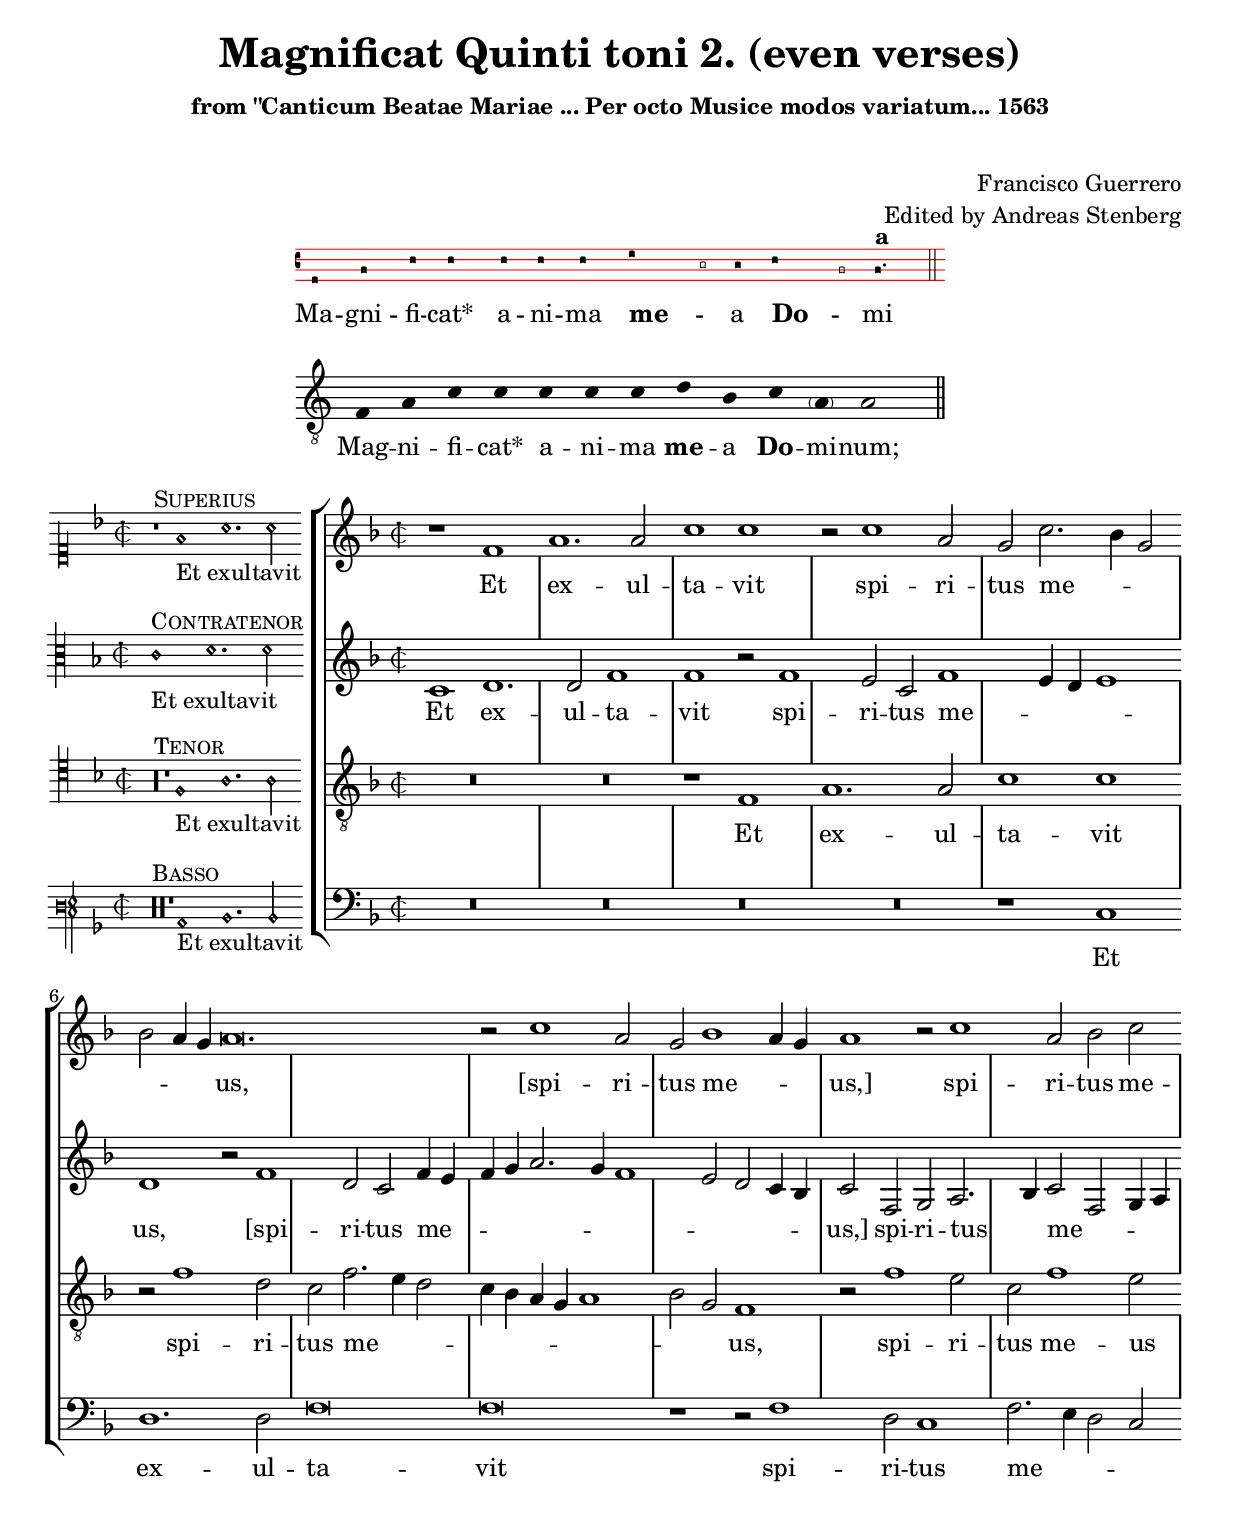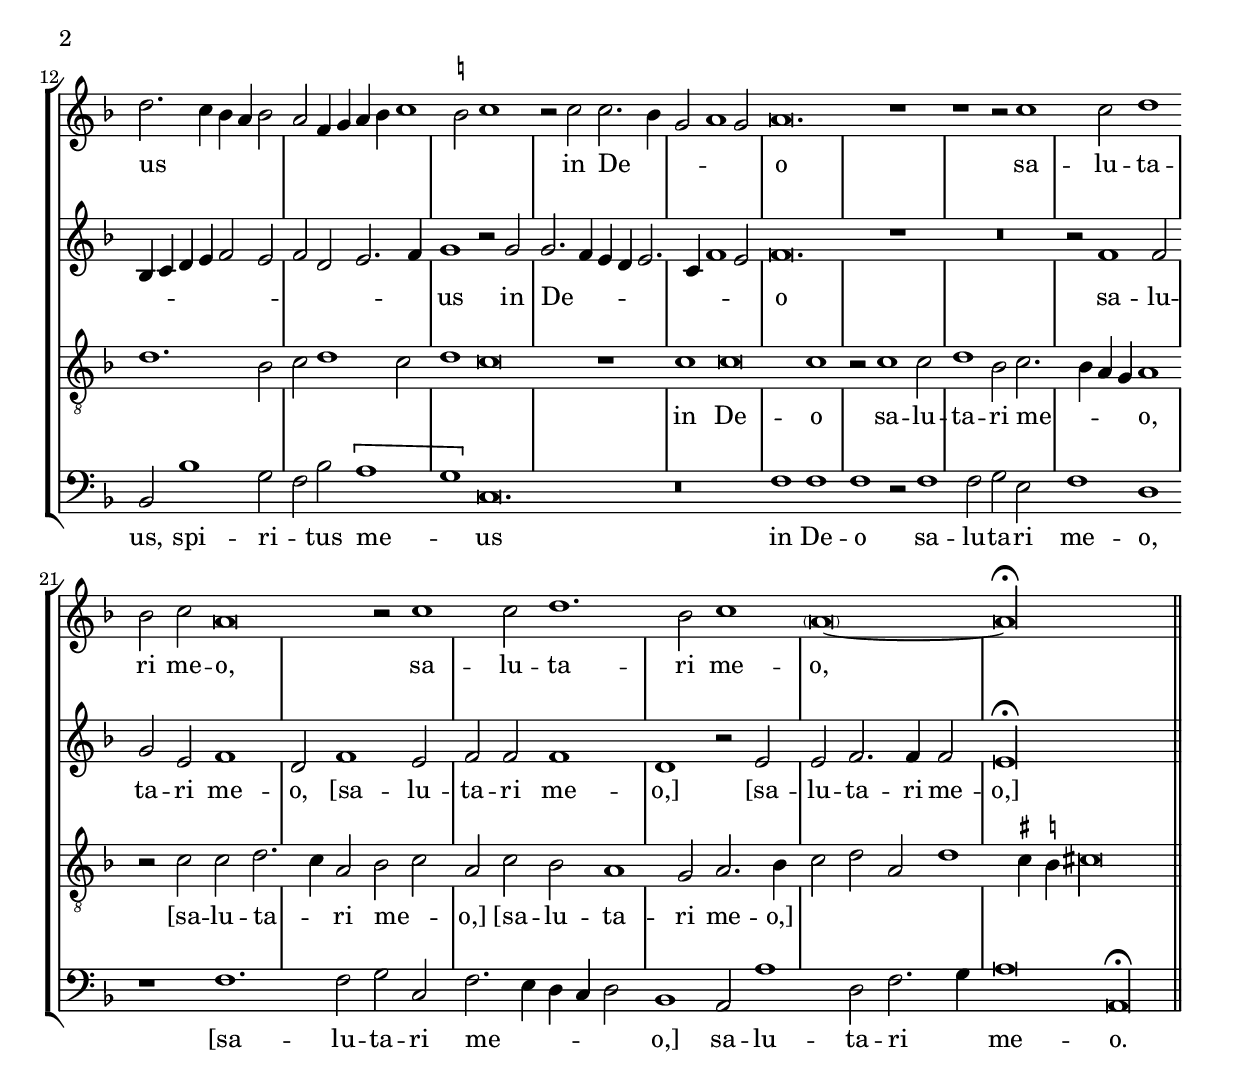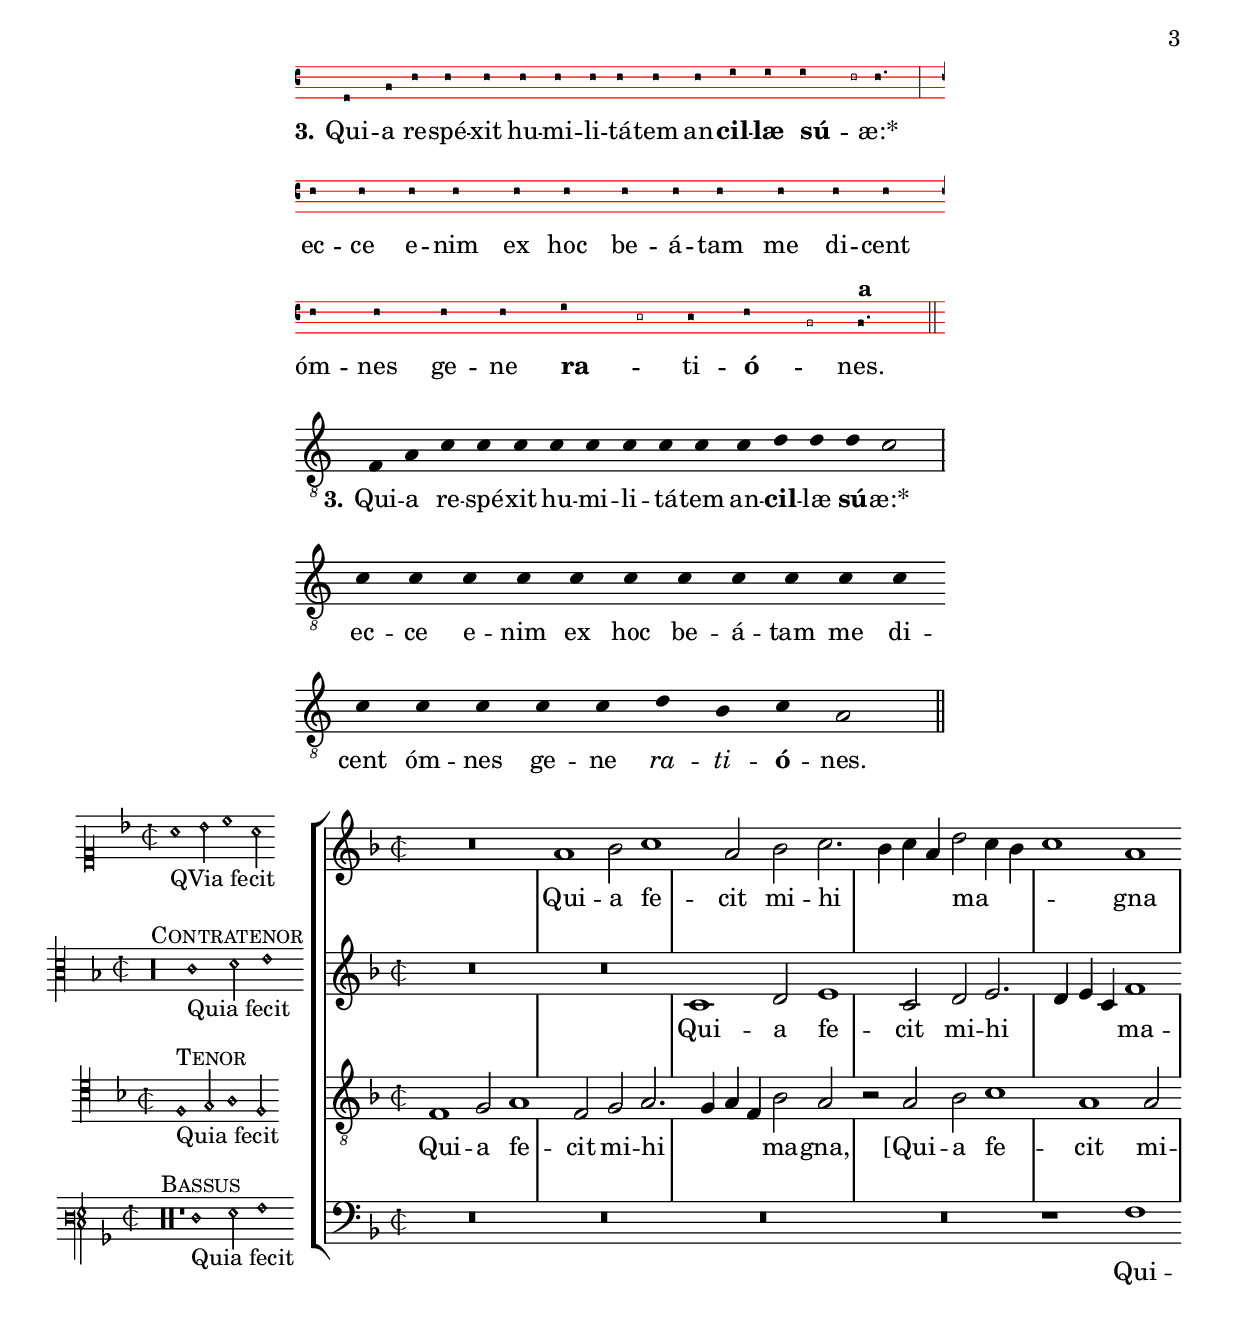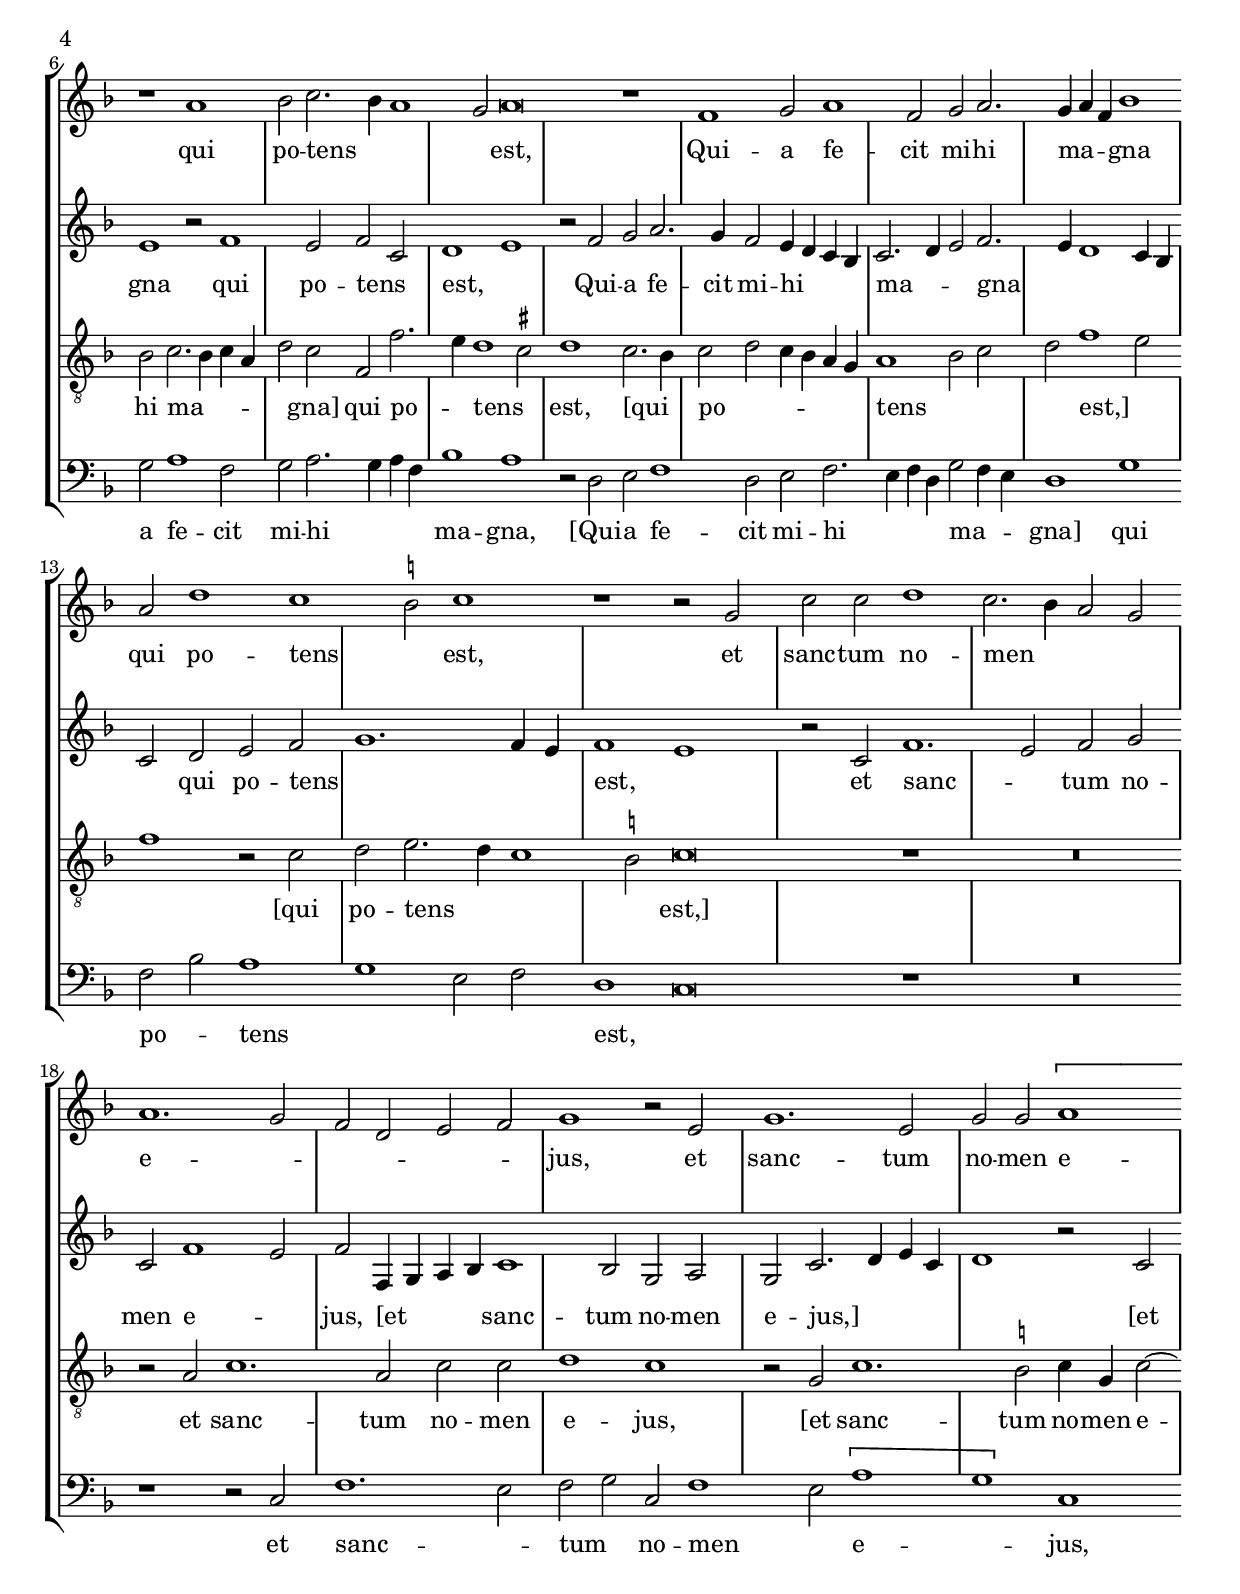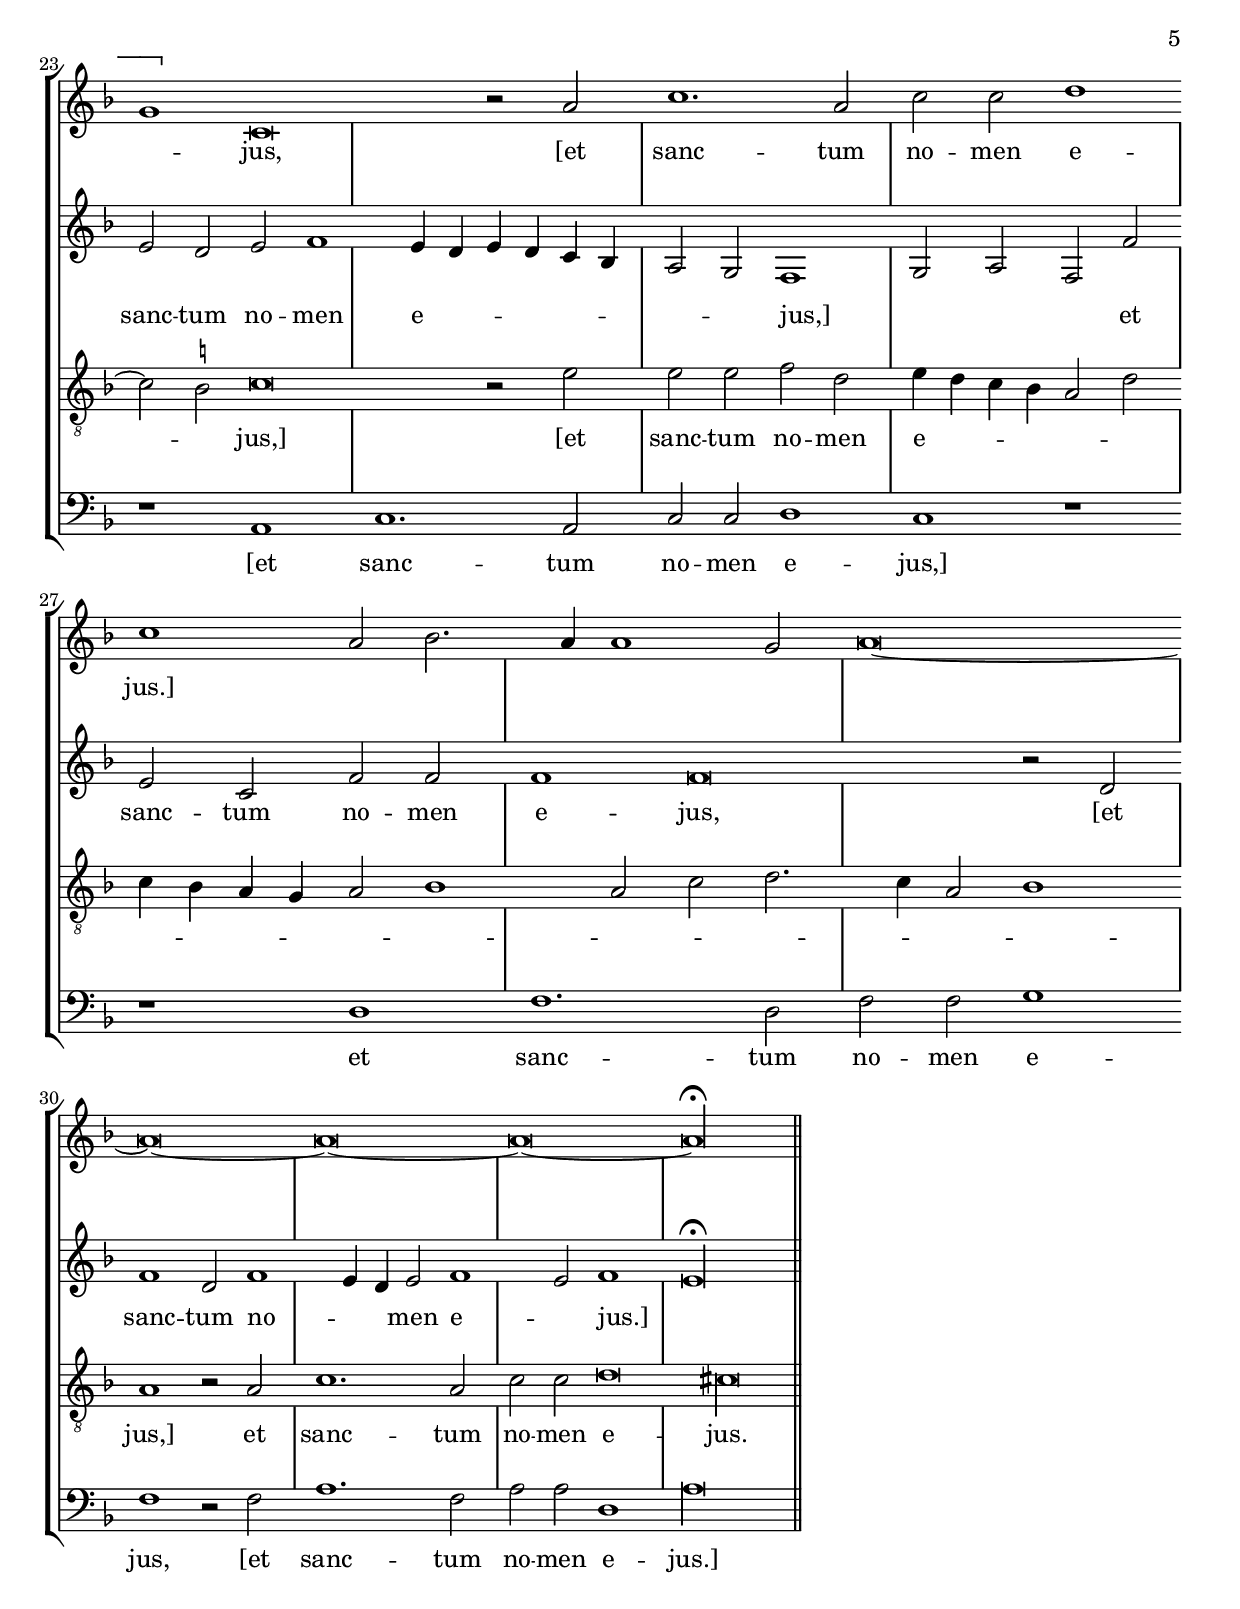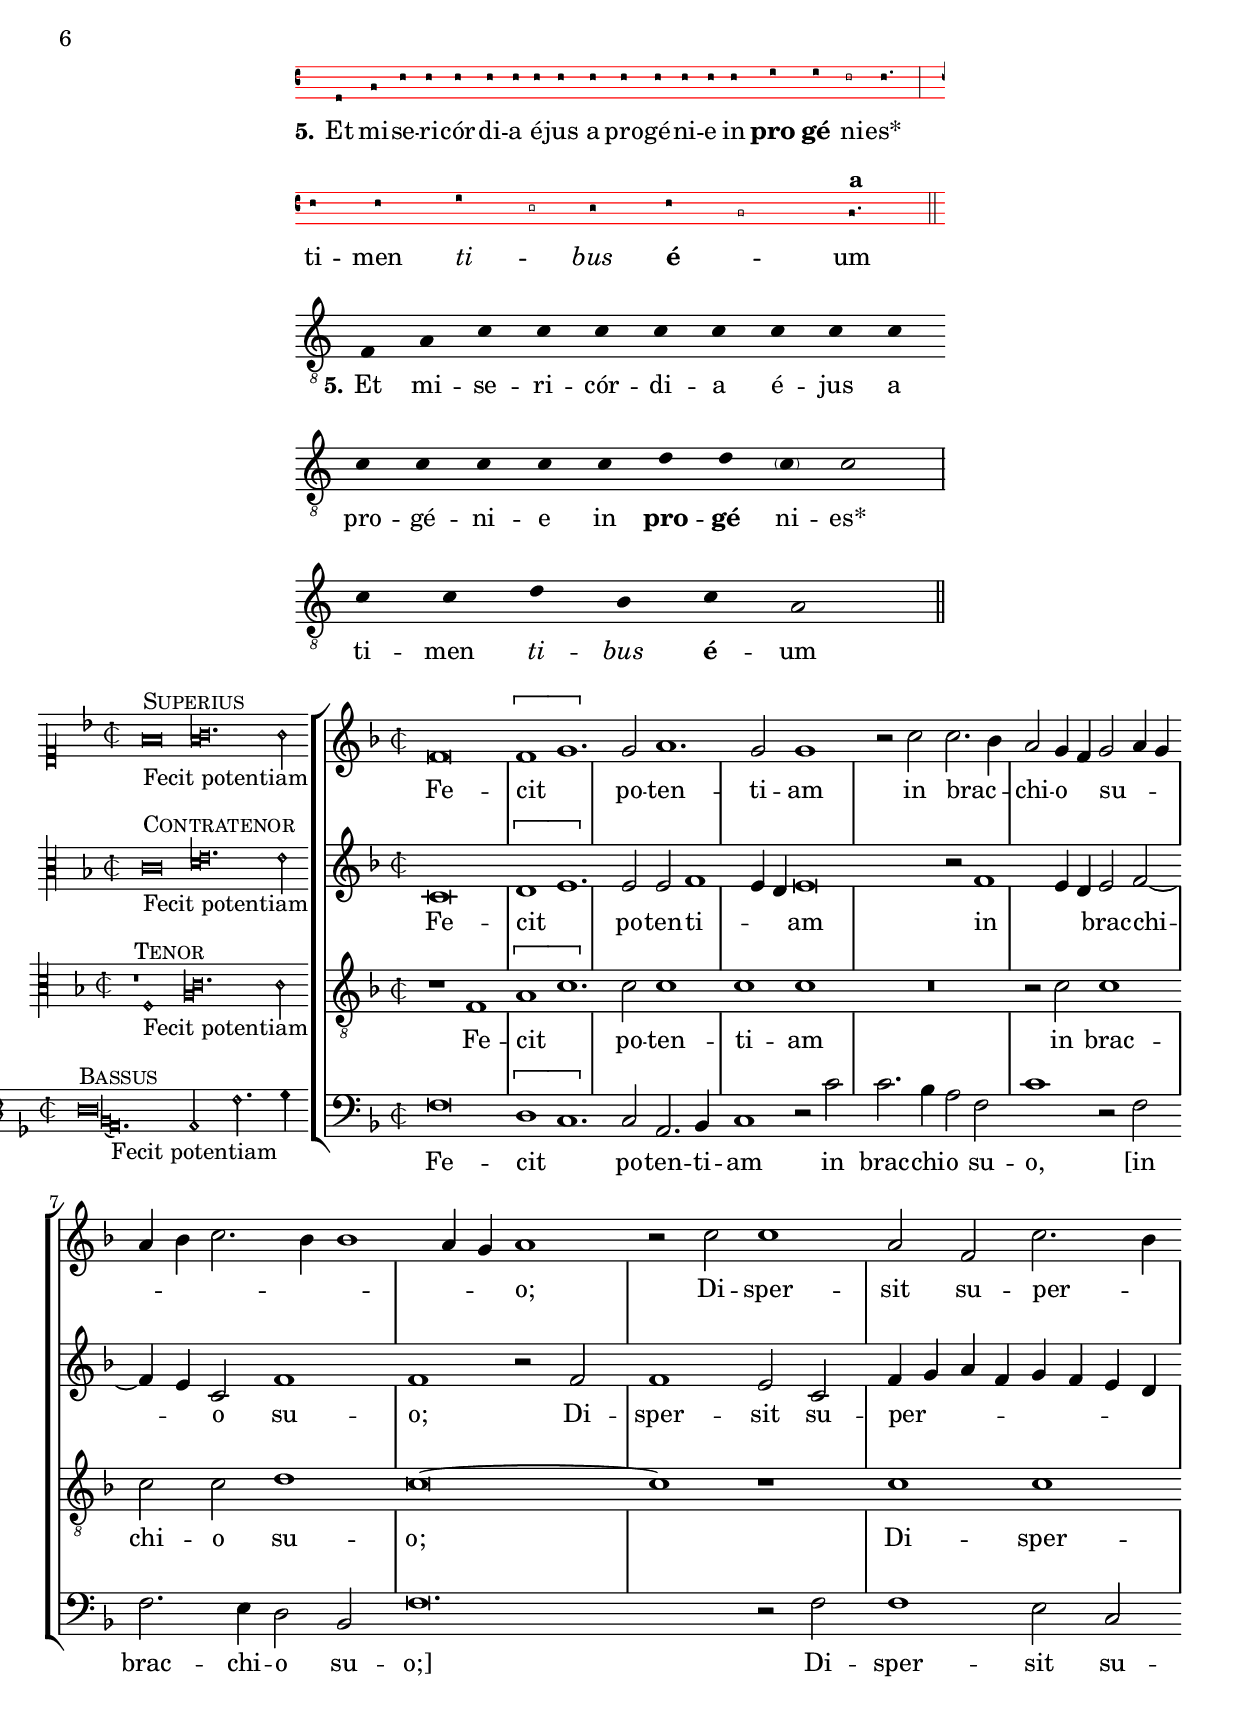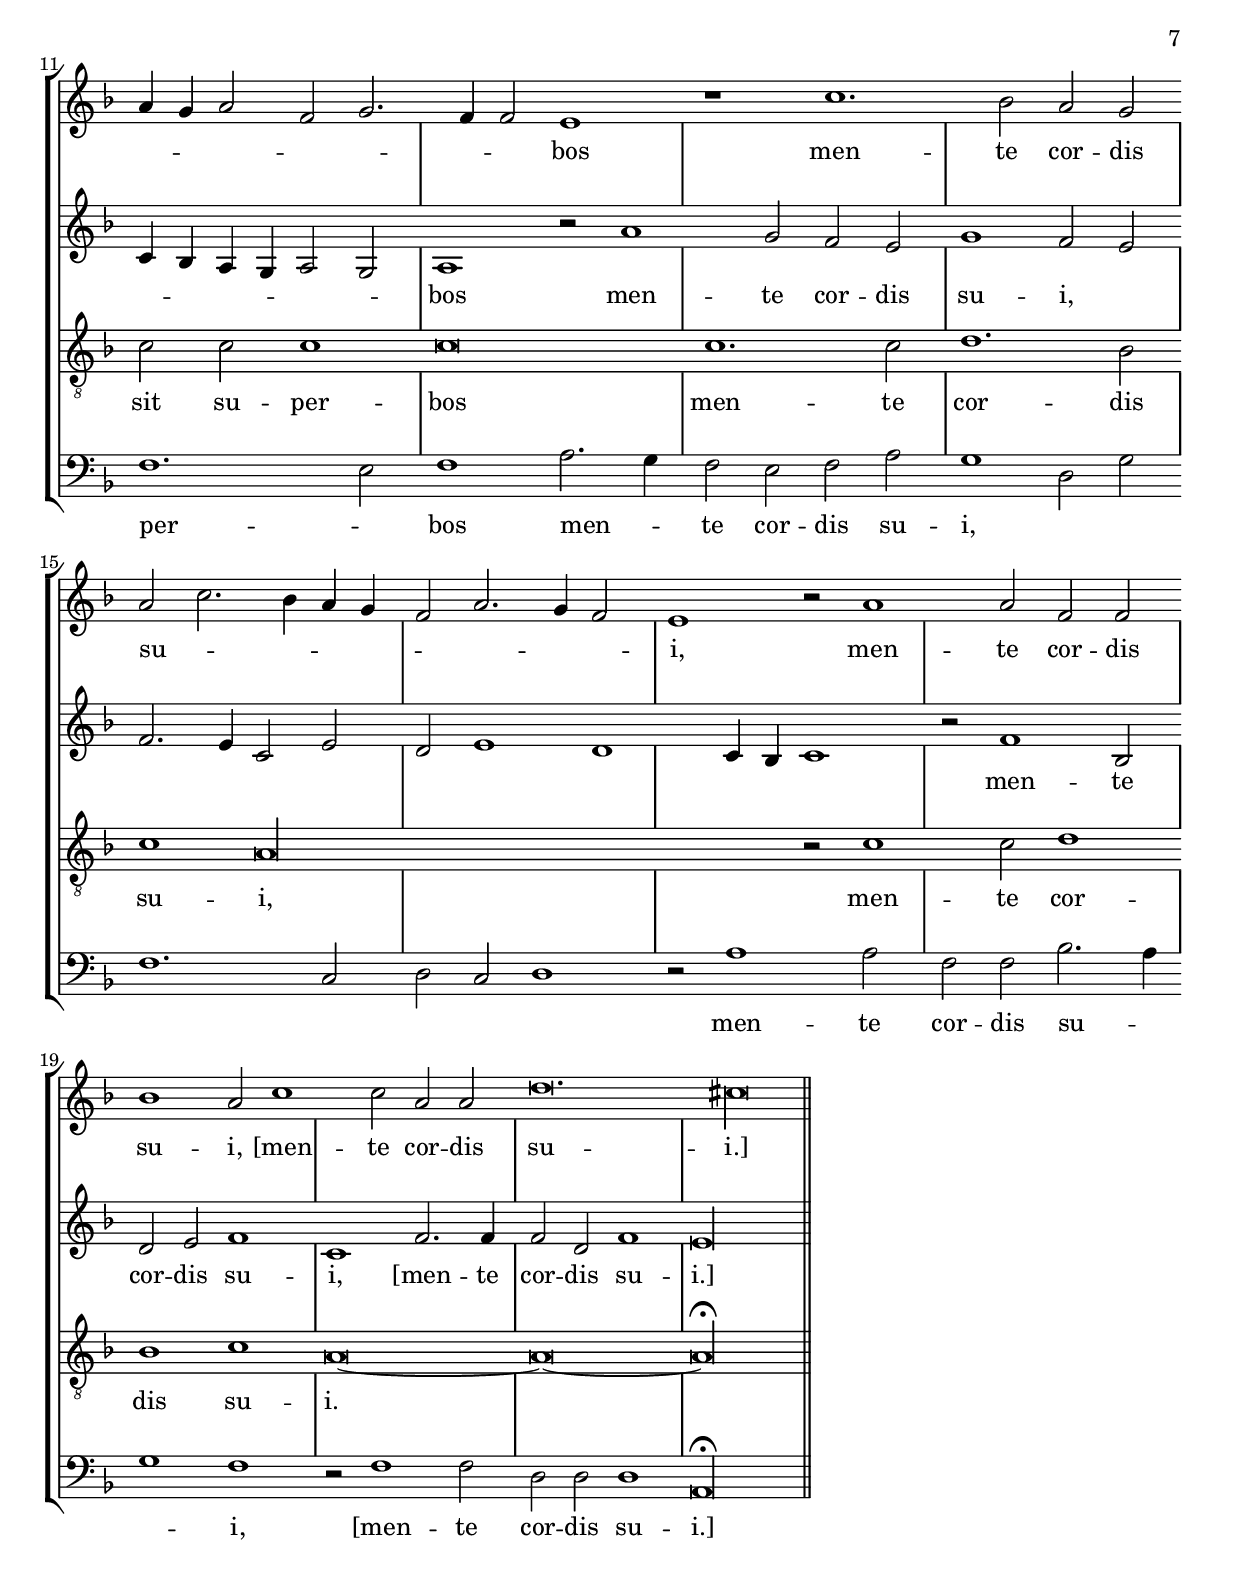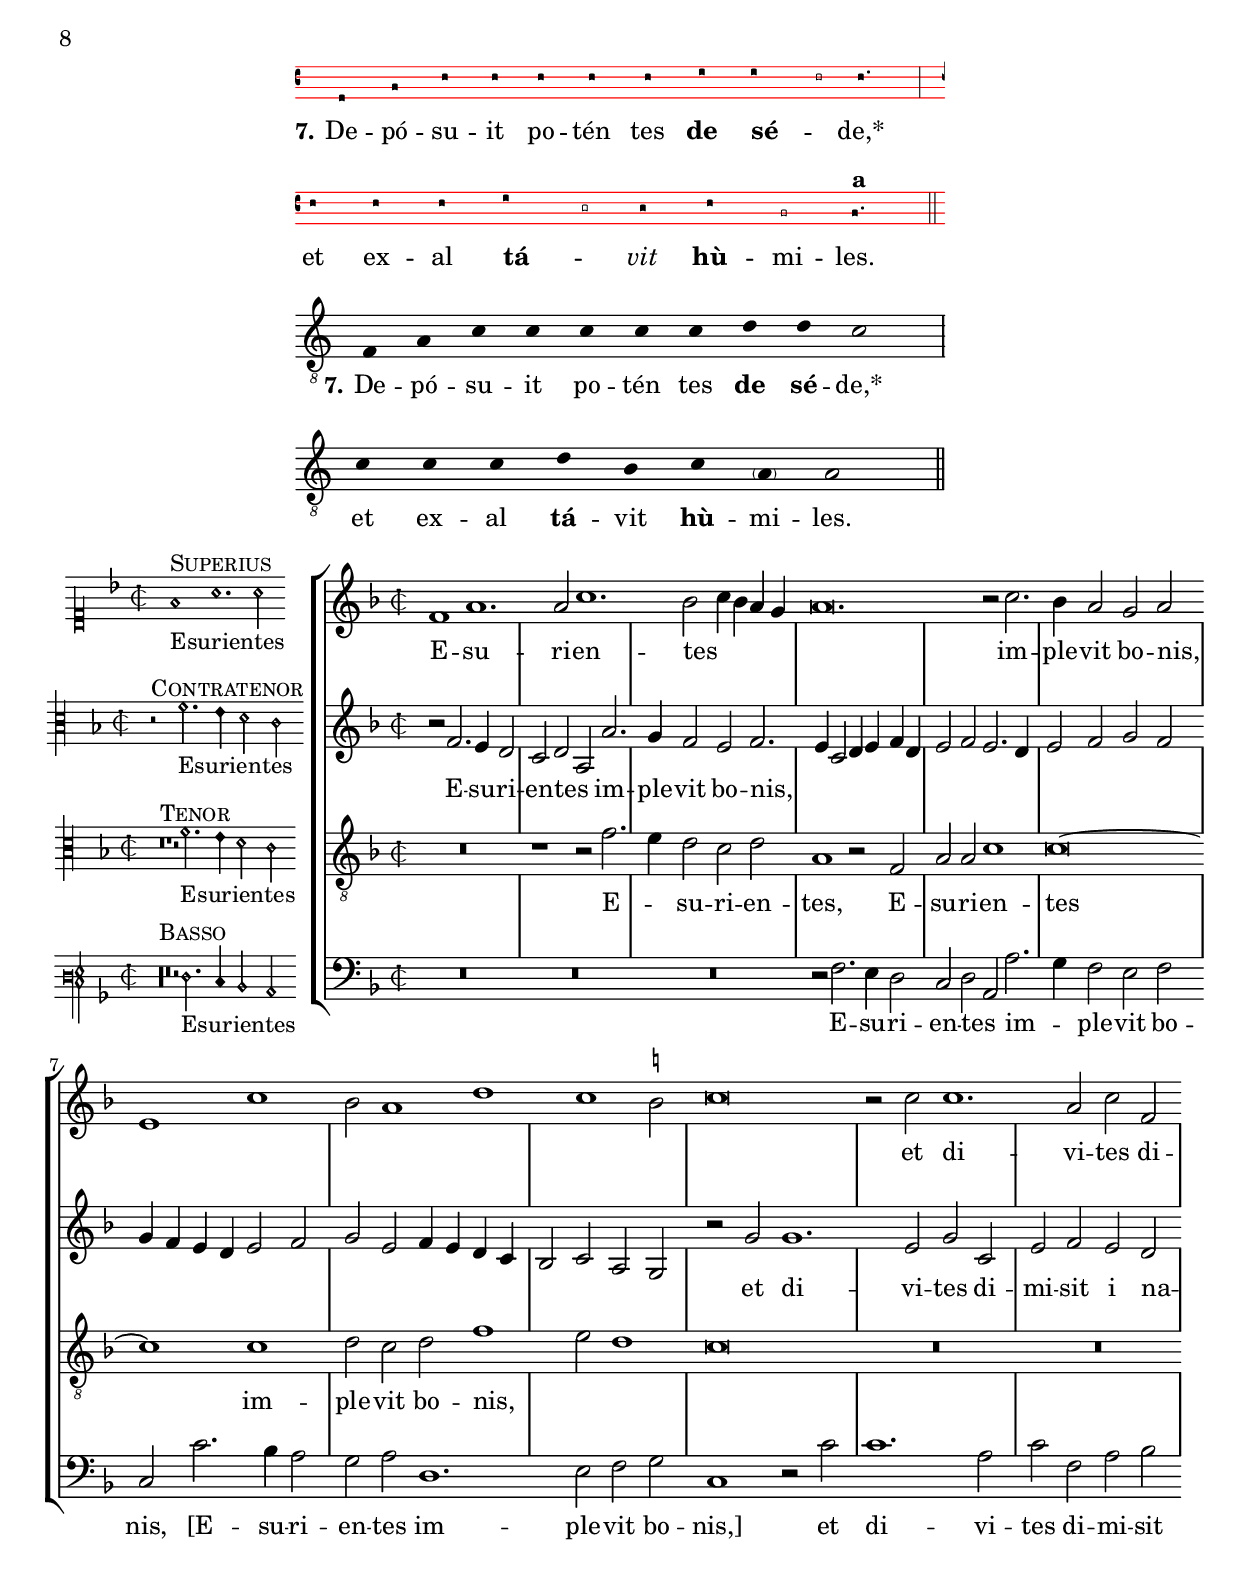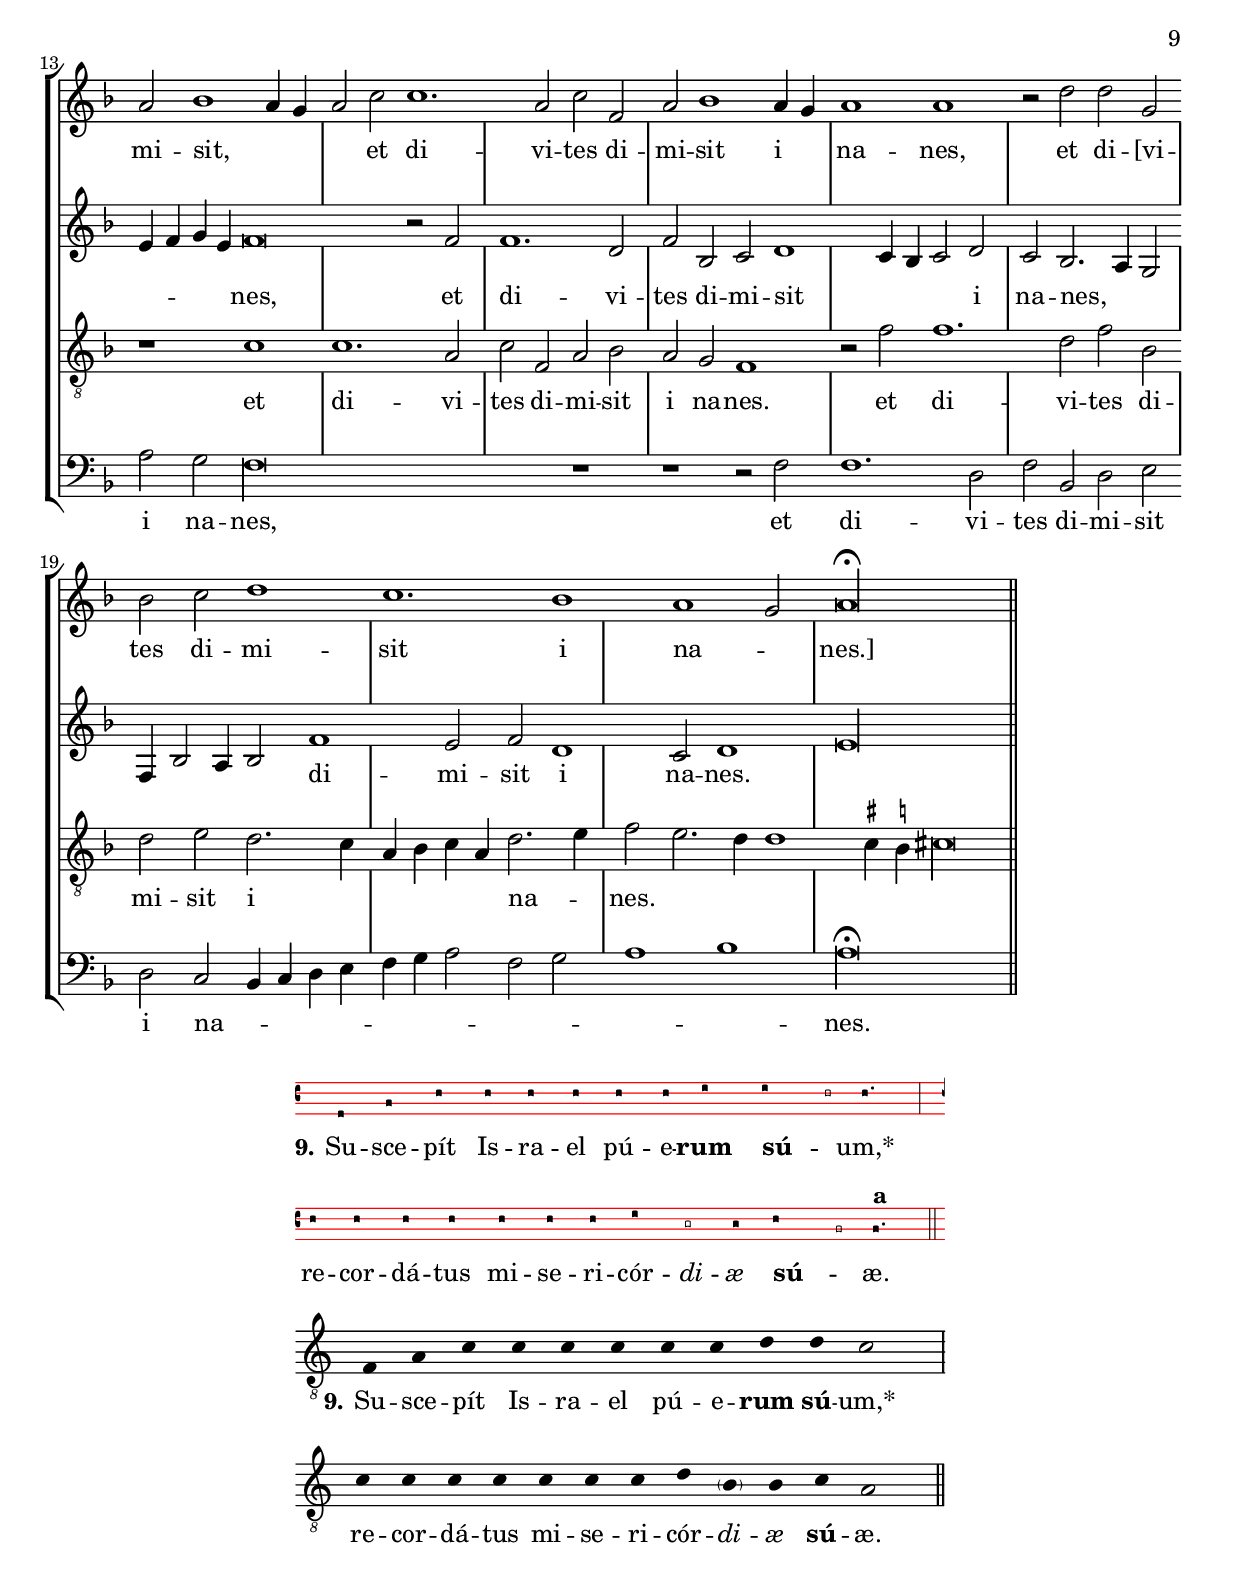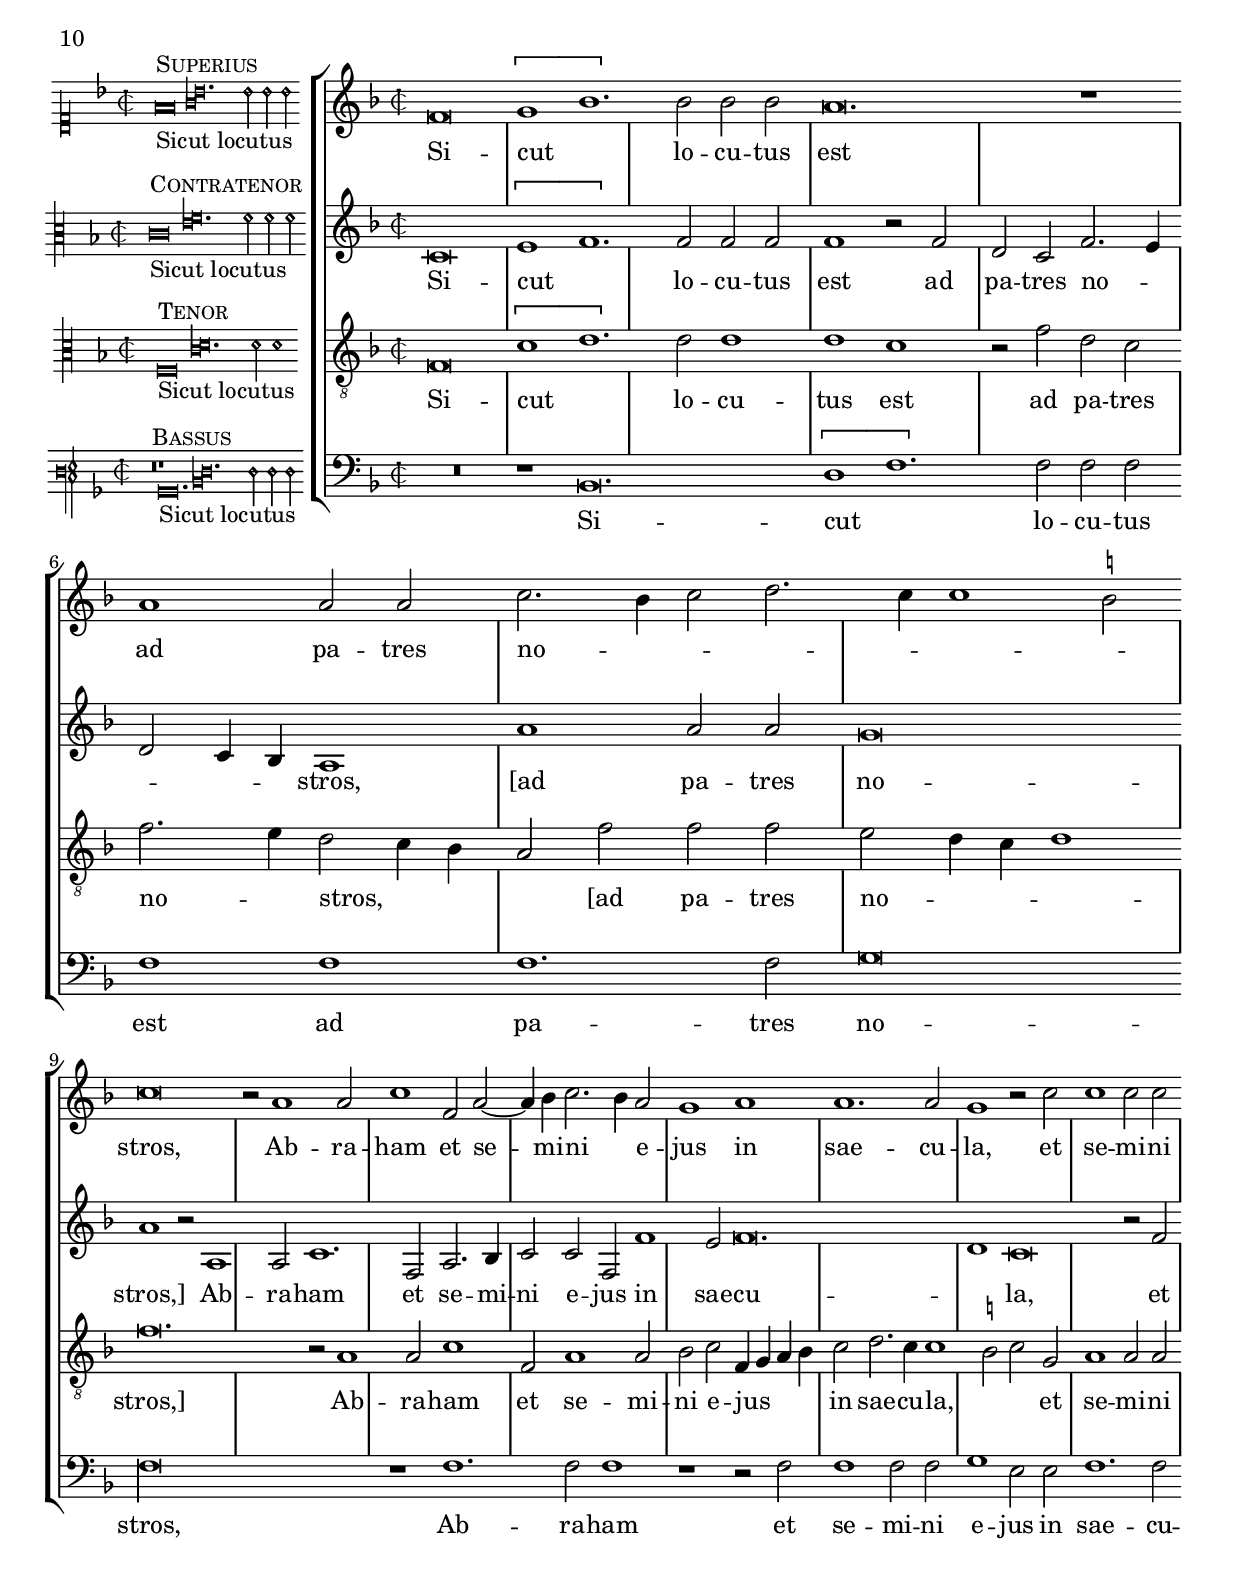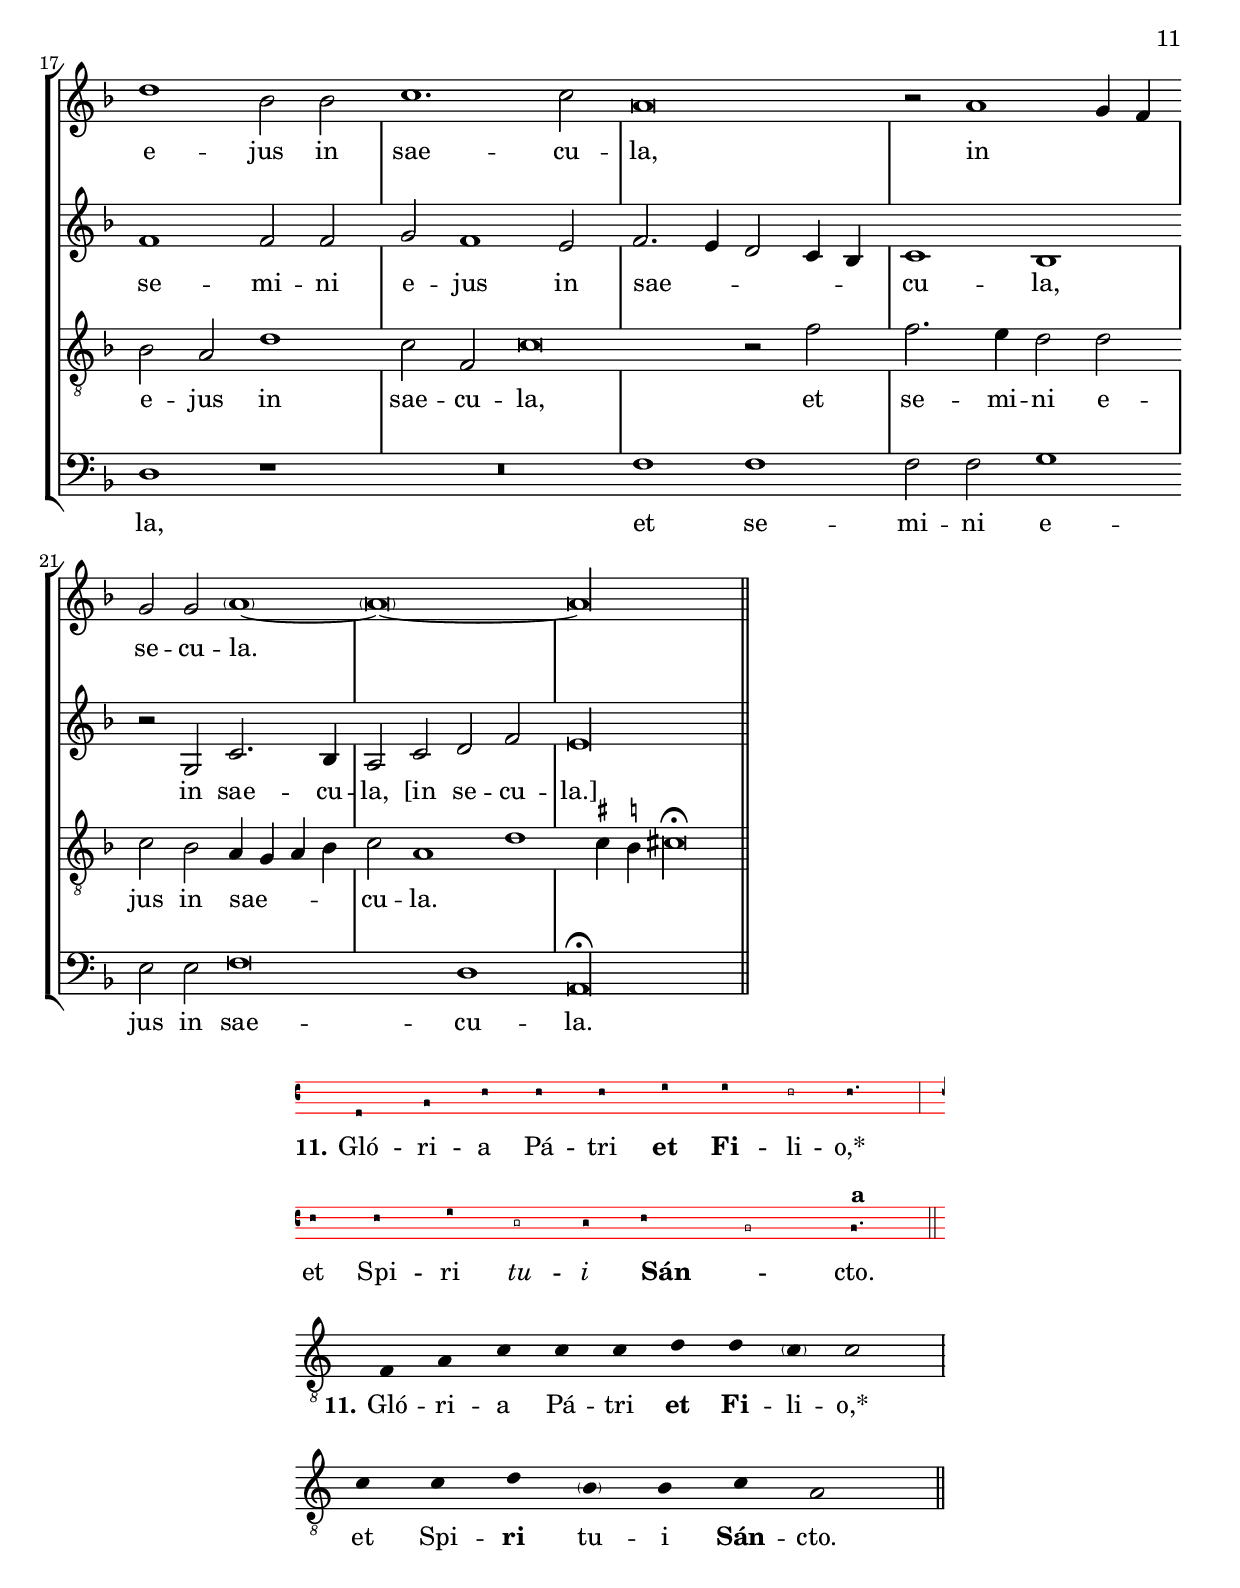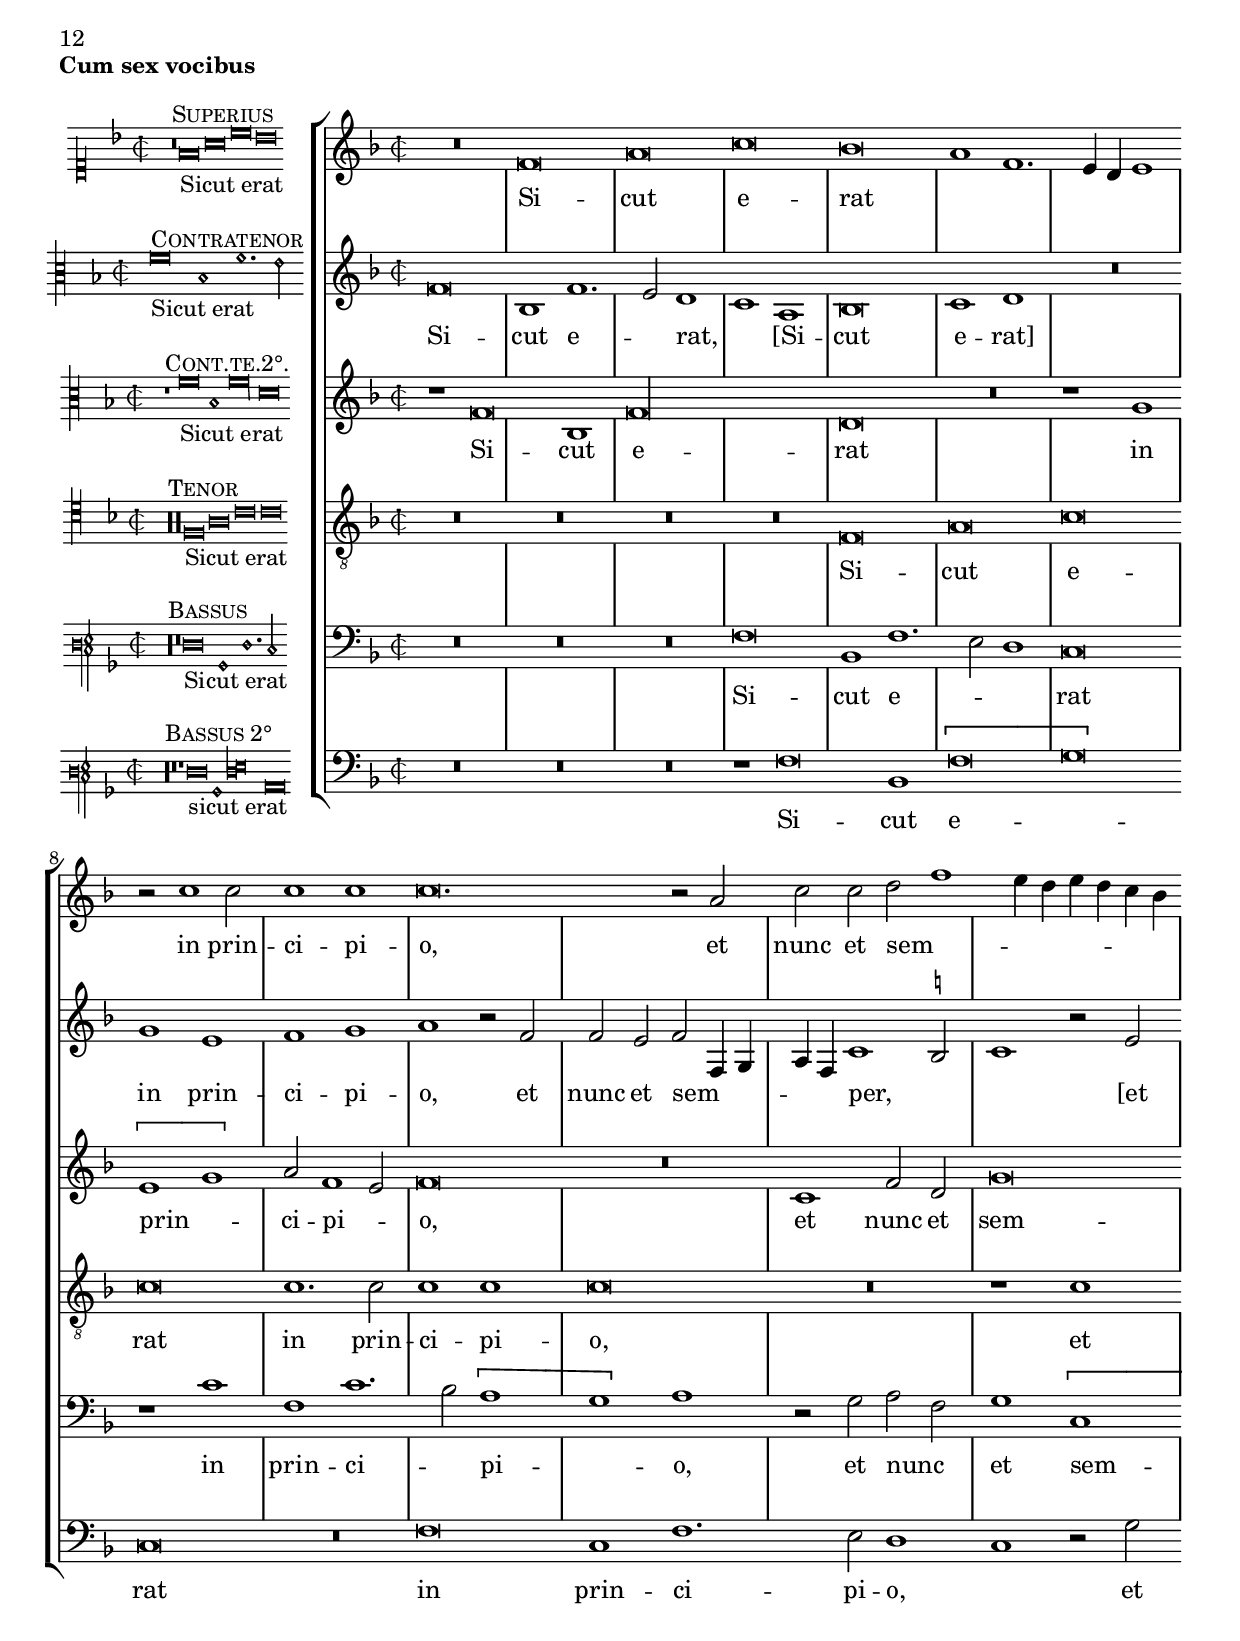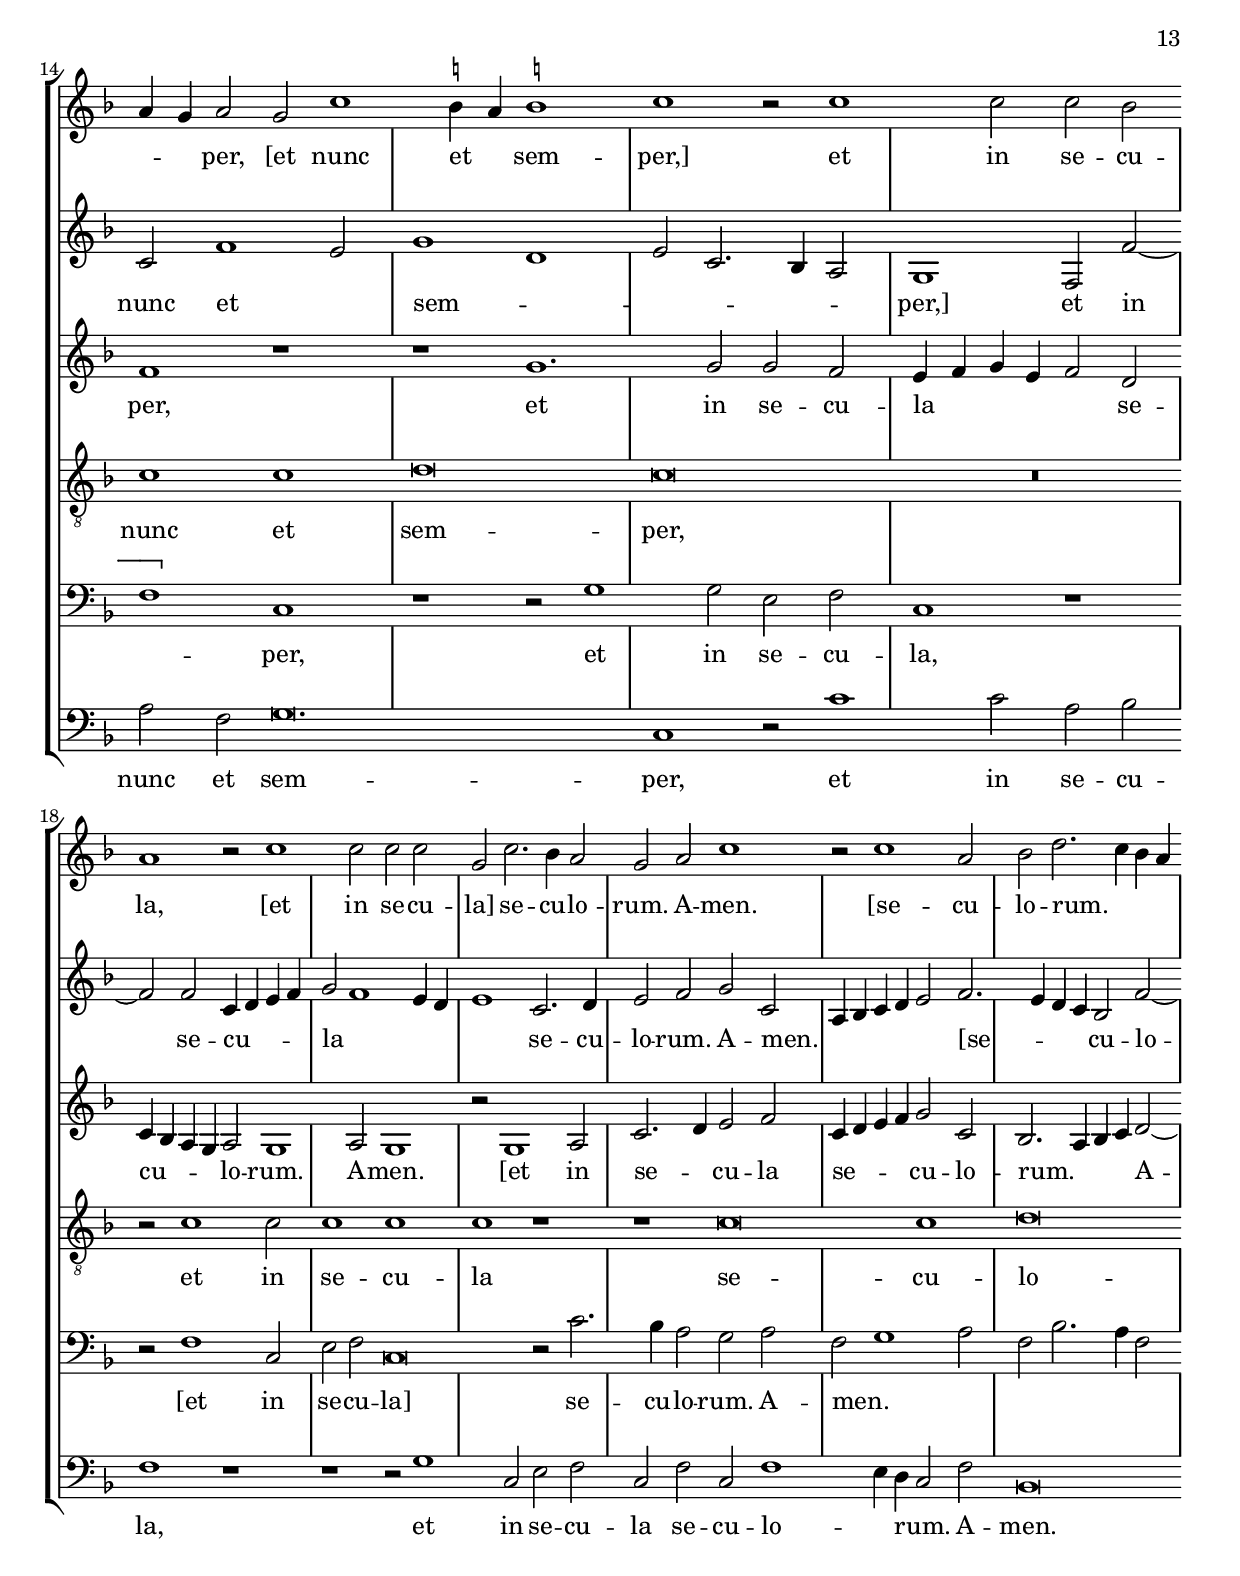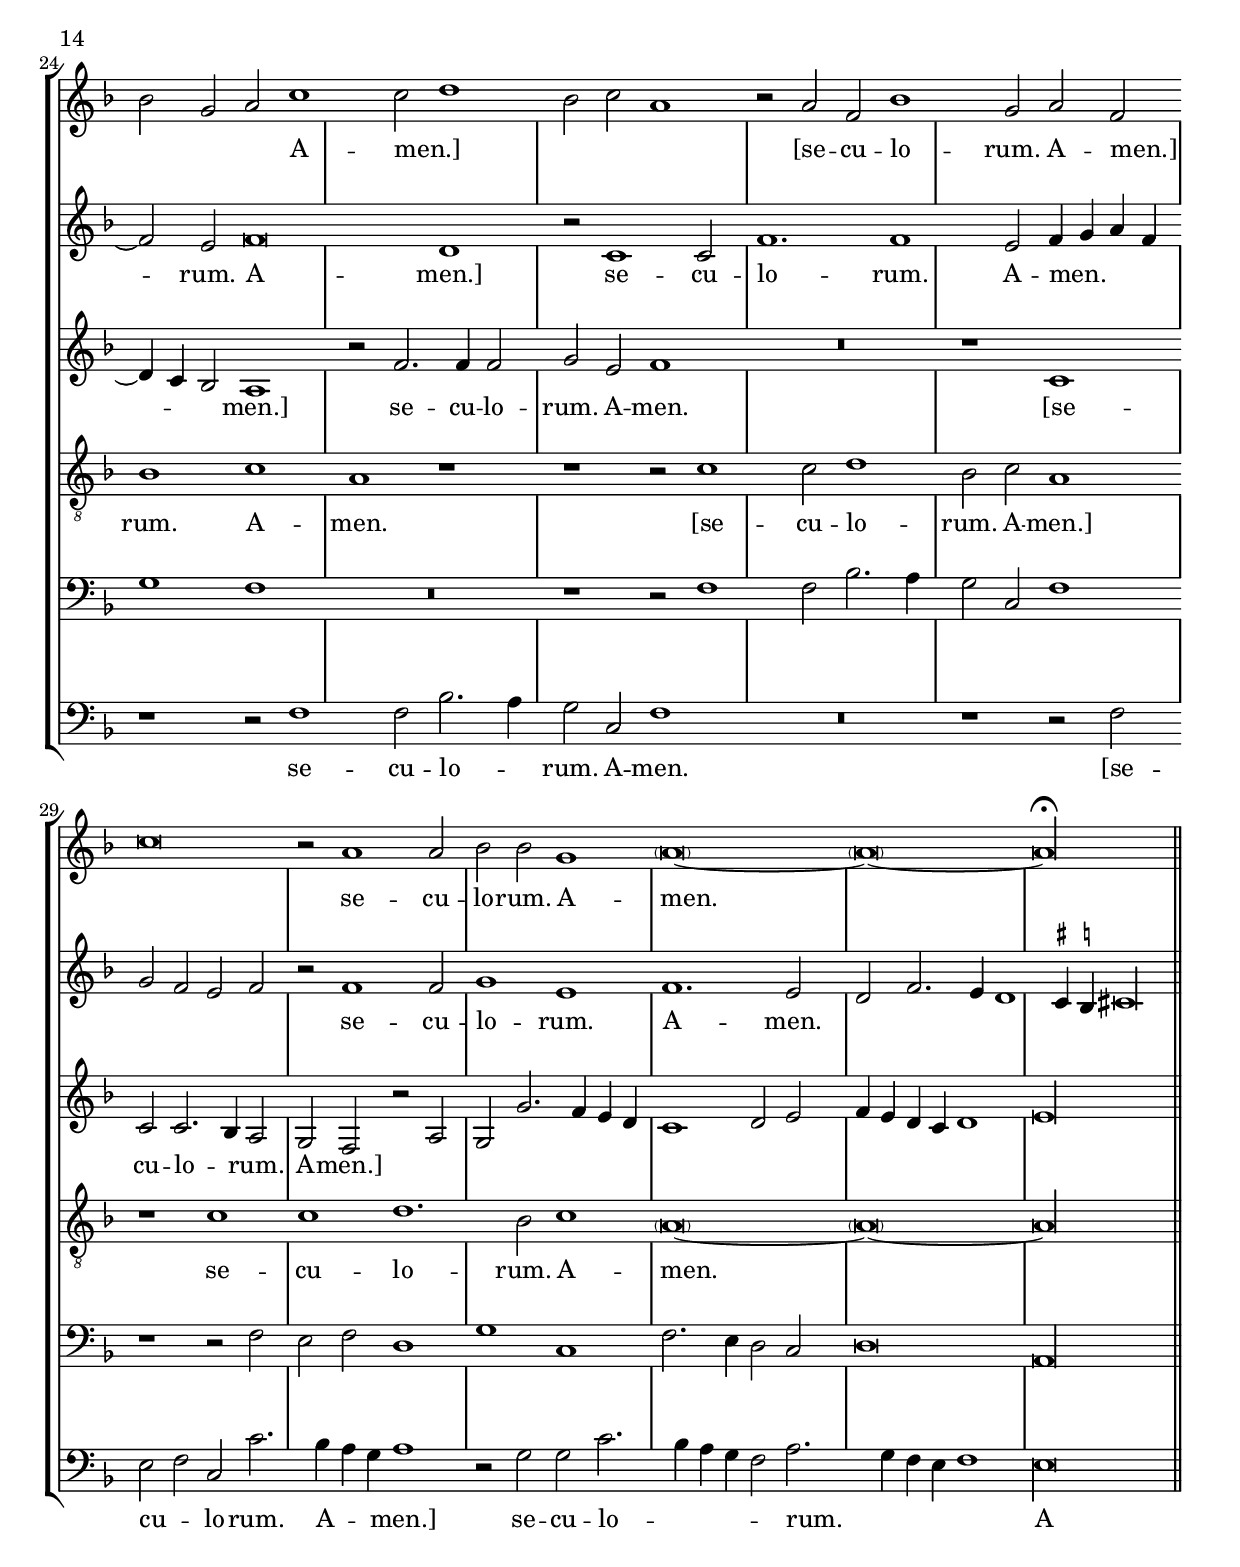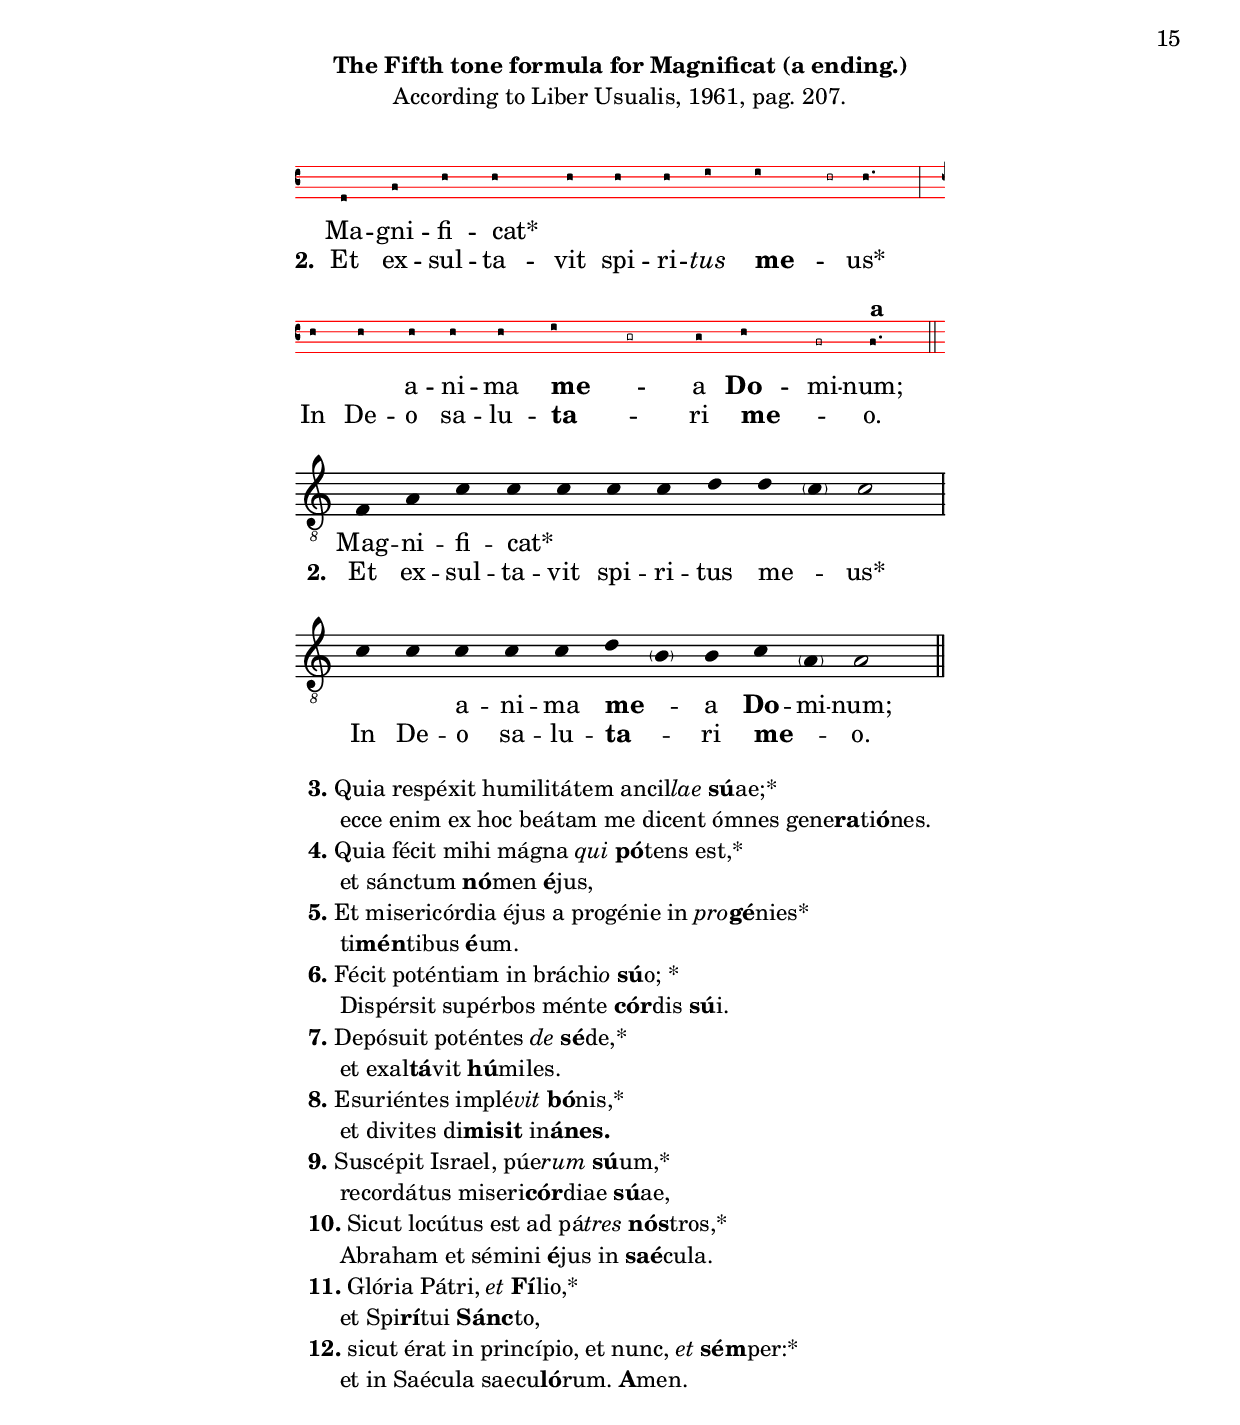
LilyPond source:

%%%%%%%%%%%%%%%%%%%%%%%%%%%%%%%%%%%%%%%%%%%%%%%%%%%%%%%%%%%%%%%%%%%%%%%%%%%%%%%%
%%									         %%
%% Copyright of edition © 2020 by Andreas Stenberg using the CPDL-license	  %%
%%										  %%
%% This edition can be fully distributed, duplicated, performed, and recorded 	  %%
%% Any subsequent use of the source files should be under the same thermes	  %%
%%									         %%
%%%%%%%%%%%%%%%%%%%%%%%%%%%%%%%%%%%%%%%%%%%%%%%%%%%%%%%%%%%%%%%%%%%%%%%%%%%%%%%%
\version "2.18.0"
\include "deutsch.ly"
%\include "gregorian.ly"
ficta = \once \set suggestAccidentals =##t
%% from the gregoriana.ly
%{
  Shortcuts common for all styles of gregorian chant notation.
  $Id$
%}

\version "2.19.22"

%
% Declare memorable shortcuts for special unicode characters
% that are used in chant notation.
%

% unicode 0132 (latin capital ligature IJ)
IJ = \lyricmode { Ĳ }
IIJ = \lyricmode { IĲ }

% unicode 0133 (latin small ligature ij)
ij = \lyricmode { ĳ }
iij = \lyricmode { iĳ }

%
% Given some music that represents lyrics, add a prefix to the first
% lyric event.
%
#(define (add-prefix-to-lyrics prefix music)
   (let ((found? #f))
     (map-some-music
      (lambda (m)
        (if found? m
            (and (music-is-of-type? m 'lyric-event)
                 (begin
                  (set! (ly:music-property m 'text)
                        (string-append prefix (ly:music-property m 'text)))
                  (set! found? #t)
                  m))))
      music)))

% Add unicode 2123 (versicle) as prefix to lyrics.
versus =
#(define-music-function (music) (ly:music?)
   (add-prefix-to-lyrics "℣" music))

% Add unicode 211F (response) as prefix to lyrics.
responsum =
#(define-music-function (music) (ly:music?)
   (add-prefix-to-lyrics "℟" music))

%
% Declare head prefix shortcuts.
%
virga =
\once \override NoteHead.virga = ##t
stropha =
\once \override NoteHead.stropha = ##t
inclinatum =
\once \override NoteHead.inclinatum = ##t
auctum =
\once \override NoteHead.auctum = ##t
descendens =
\once \override NoteHead.descendens = ##t
ascendens =
\once \override NoteHead.ascendens = ##t
pes =
\once \override NoteHead.pes-or-flexa = ##t
flexa =
\once \override NoteHead.pes-or-flexa = ##t
oriscus =
\once \override NoteHead.oriscus = ##t
quilisma =
\once \override NoteHead.quilisma = ##t
deminutum =
\once \override NoteHead.deminutum = ##t
linea =
\once \override NoteHead.linea = ##t
cavum =
\once \override NoteHead.cavum = ##t

%
% Declare divisiones shortcuts.
%
virgula = {
  \once \override BreathingSign.text = #(make-musicglyph-markup "scripts.rcomma")
  \once \override BreathingSign.font-size = #-2

  % Workaround: add padding.  Correct fix would be spacing engine handle this.
  \once \override BreathingSign.minimum-X-extent = #'(-1.0 . 0.0)
  \once \override BreathingSign.minimum-Y-extent = #'(-2.5 . 2.5)

  \breathe
}
caesura = {
  \once \override BreathingSign.text = #(make-musicglyph-markup "scripts.rvarcomma")
  \once \override BreathingSign.font-size = #-2

  % Workaround: add padding.  Correct fix would be spacing engine handle this.
  \once \override BreathingSign.minimum-X-extent = #'(-1.0 . 0.0)
  \once \override BreathingSign.minimum-Y-extent = #'(-2.5 . 2.5)

  \breathe
}
divisioMinima = {
  \once \override BreathingSign.stencil = #ly:breathing-sign::divisio-minima

  % Workaround: add padding.  Correct fix would be spacing engine handle this.
  \once \override BreathingSign.minimum-X-extent = #'(-1.0 . 0.0)
  \once \override BreathingSign.minimum-Y-extent = #'(-2.5 . 2.5)

  \breathe
}
divisioMaior = {
  \once \override BreathingSign.stencil = #ly:breathing-sign::divisio-maior
  \once \override BreathingSign.Y-offset = #0

  % Workaround: add padding.  Correct fix would be spacing engine handle this.
  \once \override BreathingSign.minimum-X-extent = #'(-1.0 . 0.0)
  \once \override BreathingSign.minimum-Y-extent = #'(-2.5 . 2.5)

  \breathe
}
divisioMaxima = {
  \once \override BreathingSign.stencil = #ly:breathing-sign::divisio-maxima
  \once \override BreathingSign.Y-offset = #0

  % Workaround: add padding.  Correct fix would be spacing engine handle this.
  \once \override BreathingSign.minimum-X-extent = #'(-1.0 . 0.0)
  \once \override BreathingSign.minimum-Y-extent = #'(-2.5 . 2.5)

  \breathe
}
finalis = {
  \once \override BreathingSign.stencil = #ly:breathing-sign::finalis
  \once \override BreathingSign.Y-offset = #0

  % Workaround: add padding.  Correct fix would be spacing engine handle this.
  \once \override BreathingSign.minimum-X-extent = #'(-1.0 . 0.0)
  \once \override BreathingSign.minimum-Y-extent = #'(-2.5 . 2.5)

  \breathe
}

%
% Declare articulation shortcuts.
%
accentus = #(make-articulation "accentus")
ictus = #(make-articulation "ictus")
semicirculus = #(make-articulation "semicirculus")
circulus = #(make-articulation "circulus")

%
% \augmentum increases the dot-count value of all note heads to which
% it is applied by one.
%
augmentum =
#(define-music-function (expr) (ly:music?)
   (shift-duration-log expr 0 1))

%
% Declare shortcut music functions for Liber Hymnarius neumes
% table (experimental).
%

#(define (make-ligature music)
   (make-music 'SequentialMusic
     'elements (append
                (cons
                 (make-music 'EventChord
                   'elements (list
                              (make-span-event 'LigatureEvent START)))
                 (ly:music-property music 'elements))
                (list
                 (make-music 'EventChord
                   'elements (list
                              (make-span-event 'LigatureEvent STOP)))))))

ligature = #(define-music-function
             (location music) (ly:music?)
             (make-ligature music))

%#(define (make-script x)
%   (make-music 'ArticulationEvent
%               'articulation-type x))
%
%#(define (add-script m x)
%   (if
%     (equal? (ly:music-property m 'name) 'EventChord)
%     (set! (ly:music-property m 'elements)
%           (cons (make-script x)
%                 (ly:music-property m 'elements))))
%   m)
%
%#(define (add-staccato m)
%   (add-script m "staccato"))
%
% % \applyMusic #(lambda (x) (music-map add-staccato x)) { c c }
%
% % \climacus { x y z ... }:
% % \[ \virga x \inclinatum y \inclinatum z ... \]
%
%#(defmacro def-climacus-function (start stop)
%  `(define-music-function (location music) (ly:music?)
%     (make-music 'SequentialMusic
%        'elements (list 'LigatureStartEvent
%                       (ly:music-deep-copy ,start)
%                        music
%                        (ly:music-deep-copy ,stop)
%                       'LigatureStopEvent))))
%climacus = #(def-climacus-function startSequentialMusic stopSequentialMusic)

%
% Declare default layout; here for Vaticana style.  In case there will
% be additional styles, we may want to create style-specific .ly files
% for inclusion (e.g. vaticana-init.ly), move the style-dependent stuff
% over there, leave the style-independent Gregorian stuff here, and let
% the style-specific file (vaticana-init.ly) include this file.  The
% user then will have to include vaticana-init.ly instead of
% gregorian.ly.
%
%{
\layout {
    indent = 0.0

    %%% TODO: should ragged-right be the default?
    %ragged-right = ##t
    ragged-last = ##t

    line-thickness = #(/ (ly:output-def-lookup $defaultpaper 'staff-space) 7.0)

    \context {
        \VaticanaStaff
         \override StaffSymbol.color = #red
         \override LedgerLineSpanner.color = #red
    }
    \context {
        \Score
        \remove "Bar_number_engraver"

        %%%
        %%% FIXME: Musicologically seen, timing should be set to #f.
        %%% Unfortunately, setting it to #f will result in no
        %%% line-breakable items being created, such that the whole
        %%% music will end up in a single line.  Therefore, we
        %%% currently set it to #t, until the ligature code is fixed
        %%% to automatically insert breakable items.
        %%%
        timing = ##t

        %%%
        %%% FIXME: Setting barAlways to #t would fix the above
        %%% "timing = ##t" problem, but, surprisingly, it increases
        %%% the space between ligatures.  Hence, we set it to #f.
        %%%
        barAlways = ##f

        \override SpacingSpanner.packed-spacing = ##t

        %%%
        %%% TODO: Play around with the following SpacingSpanner
        %%% settings to yield better spacing between ligatures.
        %%%
        %%% FIXME: setting #'spacing-increment to a small value
        %%% causes tons of "programming error: adding reverse spring,
        %%% setting to unit" messages.
        %%%
        %\override SpacingSpanner.base-shortest-duration = #(ly:make-moment 1/4)
        %\override SpacingSpanner.shortest-duration-space = #0
        %\override SpacingSpanner.average-spacing-wishes = ##f
        %\override SpacingSpanner.spacing-increment = #0.0
        %\override SpacingSpanner.uniform-stretching = ##t
    }
}
%}
%
% neumeDemoLayout defines a layout block suitable for notating pure
% Vaticana style neumes without any other notation symbols such as
% staff lines or clefs.  This layout is useful for engraving neumes
% tables, such as that one in the lilypond manual section on
% Gregorian ligatures, or for educational works.
%
neumeDemoLayout = \layout {
  interscoreline = 1
  \context {
    \Score
    \remove "Bar_number_engraver"
  }
  \context {
    \Staff
    \remove "Clef_engraver"
    \remove "Key_engraver"
    \hide StaffSymbol
    \remove "Time_signature_engraver"
    \remove "Bar_engraver"
    \override VerticalAxisGroup.staff-staff-spacing = #'()
  }
  \context {
    \Voice
    \remove "Ligature_bracket_engraver"
    \consists "Vaticana_ligature_engraver"
    \override NoteHead.style = #'vaticana.punctum
    \hide Stem
  }
}

%%% Local Variables:
%%% coding: utf-8
%%% End:

\markup {
  \column {
    \fill-line { \fontsize #'5 \bold "Magnificat Quinti toni 2. (even verses)" }
    \vspace #'0.5
    \fill-line { \bold "from \"Canticum Beatae Mariae ... Per octo Musice modos variatum... 1563" }
    \vspace #'1.5
    \fill-line {\hspace #0.2 "Francisco Guerrero" }
    \fill-line {\hspace #0.2 "Edited by Andreas Stenberg" }
  }
}

%%
%{
\header {
  title = "Magnificat Primi toni"
  subtitle = "from \"Canticum Beatae Mariae ... Per octo Musice modos variatum... 1563"
  composer = "Francisco Guerrero"
  arranger = "Edited by Andreas Stenberg"
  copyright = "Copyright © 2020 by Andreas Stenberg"
}
%}
\tocItem \markup {  \line { \hspace #8 \italic "Magnificat anima mea (Chant)" } }

Tone-IMa = \relative c' {
  \clef "vaticana-do2"
  f, a c \repeat unfold 1 { c } % d d \[ \cavum c \] \augmentum c4
  %  \divisioMaxima \break \bar ""
  \repeat unfold 3 { c } d \[\cavum h \] h c \[\cavum a\] \augmentum a^\markup \bold "a"
  \finalis
  \break \bar""
}
Magnificat_WordsMa = \lyricmode {
  Ma -- gni --  fi -- cat* %\repeat unfold 7 { _ }
  %\repeat unfold 2 { _ }
  a -- ni -- ma \markup \bold me -- _ a \markup \bold Do -- _ mi -- num;

}
Magnificat_midiMa = \relative c' {
  \set Score.tempoHideNote =##t
  \tempo 2 = 86
  \hide Slur
  f,4  a c \repeat unfold 1 { c } % d d \parenthesize c c2
  %\divisioMaxima
  %\break \bar ""
  \repeat unfold 3 { c4 }  d  h c \parenthesize a a2
  \finalis
}
Magnificat_MidiWordsMa = \lyricmode {
  Mag -- ni -- fi -- cat* %\repeat unfold 7 { _ }
  %_ _
  a -- ni -- ma \markup  \bold me -- a \markup \bold Do -- mi -- num;

}

\markup {
  \column {
    \fill-line {
      \score {
        <<
          \new VaticanaVoice = "cantus" {
            \clef "vaticana-do3"

            \Tone-IMa
          }
          \new Lyrics \lyricsto "cantus" {
            \Magnificat_WordsMa
          }
        >>

        \layout {
          indent = 0.0
          line-width = #'110
          ragged-last = ##f

          %%% TODO: should ragged-right be the default?
          %ragged-right = ##t

          line-thickness = #(/ (ly:output-def-lookup $defaultpaper 'staff-space) 7.0)

          \context {
            \VaticanaStaff
            \override StaffSymbol.color = #red
            \override LedgerLineSpanner.color = #red
          }
          \context {
            \Score
            \remove "Bar_number_engraver"

            %%%
            %%% FIXME: Musicologically seen, timing should be set to #f.
            %%% Unfortunately, setting it to #f will result in no
            %%% line-breakable items being created, such that the whole
            %%% music will end up in a single line.  Therefore, we
            %%% currently set it to #t, until the ligature code is fixed
            %%% to automatically insert breakable items.
            %%%
            timing = ##t

            %%%
            %%% FIXME: Setting barAlways to #t would fix the above
            %%% "timing = ##t" problem, but, surprisingly, it increases
            %%% the space between ligatures.  Hence, we set it to #f.
            %%%
            barAlways = ##f

            \override SpacingSpanner.packed-spacing = ##t

            %%%
            %%% TODO: Play around with the following SpacingSpanner
            %%% settings to yield better spacing between ligatures.
            %%%
            %%% FIXME: setting #'spacing-increment to a small value
            %%% causes tons of "programming error: adding reverse spring,
            %%% setting to unit" messages.
            %%%
            %\override SpacingSpanner.base-shortest-duration = #(ly:make-moment 1/4)
            %\override SpacingSpanner.shortest-duration-space = #0
            %\override SpacingSpanner.average-spacing-wishes = ##f
            %\override SpacingSpanner.spacing-increment = #0.0
            %\override SpacingSpanner.uniform-stretching = ##t
          }

        }
      }
    }
    \vspace #1.0
    \fill-line {
      \score {
        \new Staff <<
          \clef "G_8"
          \new Voice = "melody" \Magnificat_midiMa
          \new Lyrics = "one" \lyricsto melody \Magnificat_MidiWordsMa
        >>
        \layout {
          indent = 0.0
          line-width = #'110
          ragged-last = ##f
          \context {
            \Score
            \remove "Bar_number_engraver"
          }
          \context {
            \Staff
            \remove "Time_signature_engraver"
            \remove "Bar_engraver"
          }
          \context {
            \Voice
            \remove "Stem_engraver"
          }
        }
      }
    }
    \vspace #1.0
  }
}

%% Et exultavit
ficta = \once \set suggestAccidentals =##t

%% Comment in or out as needed
%\chapter "1. Kyrie"
%\section "Kyrie eleison I"

\tocItem \markup {  \line { \hspace #8  "Et exultavit (Guerrero)" } }


globalI= {
  \override Staff.TimeSignature.style = #'mensural
  \key f \major
}

sopMusicI= \relative c'' {

  \set Score.tempoHideNote = ##t
  \tempo 1 = 86
  \time 2/2
  \set Timing.measureLength = #(ly:make-moment 4/2)
  \override Staff.BarLine.transparent = ##t
  r1 f,1
  a1. a2
  c1 c1
  r2 c1 a2
  g2 c2.( b4 g2
  b2 a4 g4)

  a\breve.
  r2 c1 a2
  g2 b1( a4 g4)
  a1 r2 c1
  a2 b2 c2
  d2.( c4

  b4 a4 b2
  a2 f4 g4 a4 b4 c1
  \ficta h2 c1)
  r2 c2 c2.( b4
  g2 a1 g2)
  a\breve.
  r1
  r1 r2 c1
  c2 d1
  b2 c2

  a\breve
  r2 c1
  c2 d1.
  b2 c1
  \parenthesize a\breve~
  \cadenzaOn
  a\longa^\fermata
  \revert Staff.BarLine.transparent
  \bar "||"
}
sopWordsI = \lyricmode {
  Et ex -- ul -- ta -- vit spi -- ri -- tus me --  us,
  [spi -- ri -- tus me -- us,]
  spi -- ri -- tus me -- us
  in De -- o sa -- lu -- ta -- ri me -- o,
  sa -- lu -- ta -- ri me -- o,
}
altoMusicI= \relative c' {
  \override Staff.BarLine.transparent = ##t
  c1 d1.
  d2 f1
  f1 r2 f1
  e2 c2 f1( e4 d4
  e1) d1
  r2 f1 d2
  c2 f4( e4

  f4 g4 a2. g4 f1
  e2 d2 c4 b4)
  c2 f,2 g2 a2.(
  b4) c2( f,2 g4 a4

  b4 c4 d4 e4 f2 e2
  f2 d2 e2. f4)
  g1 r2 g2
  g2.( f4 e4 d4 e2.
  c4 f1 e2)
  f\breve. r1
  R\breve
  r2 f1 f2

  g2 e2 f1
  d2 f1 e2
  f2 f2 f1
  d1 r2 e2
  e2 f2. f4 f2
  e\longa^\fermata

  \revert Staff.BarLine.transparent
}
altoWordsI = \lyricmode {
  Et ex -- ul -- ta -- vit spi -- ri -- tus me -- us,
  [spi -- ri -- tus me -- us,]
  spi -- ri -- tus me -- us
  in De -- o sa -- lu -- ta -- ri me -- o,
  [sa -- lu -- ta -- ri me -- o,]
  [sa -- lu -- ta -- ri me -- o,]
}
tenorMusicI= \relative c' {
  \clef "G_8"
  \override Staff.BarLine.transparent = ##t
  R\breve*2
  r1 f,1
  a1. a2
  c1 c1
  r2 f1 d2
  c2 f2.( e4 d2
  c4 b4 a4 g4 a1
  b2 g2)

  f1
  r2 f'1 e2
  c2 f1 e2(
  d1. b2
  c2 d1 c2
  d1 c\breve)
  r1
  c1 c\breve
  c1 r2 c1
  c2 d1

  b2 c2.( b4 a4 g4)
  a1 r2 c2
  c2 d2.( c4) a2
  b2( c2) a2 c2
  b2 a1 g2
  a2. b4 c2 d2
  a2 d1 \ficta cis4 \ficta h4
  cis!\longa*3/4
  \revert Staff.BarLine.transparent
}
tenorWordsI = \lyricmode {
  Et ex -- ul -- ta -- vit spi -- ri -- tus me -- us,
  spi -- ri -- tus me -- us
  in De -- o sa -- lu -- ta -- ri me -- o,
  [sa -- lu -- ta -- ri me -- o,]
  [sa -- lu -- ta -- ri me -- o,]
}
bassMusicI= \relative c {
  \override Staff.BarLine.transparent = ##t
  R\breve*4
  r1 c1
  d1. d2
  f\breve
  f\breve
  r1 r2 f1
  d2 c1
  f2.( e4 d2 c2)
  b2 b'1 g2(

  f2) b2 \[a1(
  g1)\]  c,\breve.
  r\breve
  f1 f1
  f1 r2 f1
  f2 g2 e2
  f1 d1
  r1 f1.
  f2

  g2 c,2
  f2.( e4 d4 c4 d2)
  b1 a2 a'1
  d,2 f2.( g4)
  a\breve
  a,\longa*1/2^\fermata

  \revert Staff.BarLine.transparent
}
bassWordsI = \lyricmode {
  Et ex -- ul -- ta -- vit spi -- ri -- tus me -- us,
  spi -- ri -- tus me -- us
  in De -- o sa -- lu -- ta -- ri me -- o,
  [sa -- lu -- ta -- ri me -- o,]
  sa -- lu -- ta -- ri me -- o.
}
incipitIDiscantus = \markup {
  \score {
    {
      %      \set Staff.instrumentName = #"Tenor "
      \override NoteHead.style = #'neomensural
      \override Rest.style = #'neomensural
      \override Staff.TimeSignature.style = #'mensural
      \cadenzaOn
      \clef "petrucci-c1"
      \key f \major
      \time 2/2

      r1 ^\markup { \smallCaps"Superius"}
      f'1_"Et exultavit"
      a'1. a'2
    }
    \layout {
      \context {
        \Voice
        \remove "Ligature_bracket_engraver"
        \consists "Mensural_ligature_engraver"
      }
      line-width = 4.5\cm
    }
  }
}


incipitIAltus = \markup {
  \score {
    {
      %      \set Staff.instrumentName = #"Tenor "
      \override NoteHead.style = #'neomensural
      \override Rest.style = #'neomensural
      \override Staff.TimeSignature.style = #'mensural
      \cadenzaOn
      \clef "petrucci-c3"
      \key f \major
      \time 2/2
      c'1^\markup \smallCaps"Contratenor"_"Et exultavit"
      d'1. d'2
    }
    \layout {
      \context {
        \Voice
        \remove "Ligature_bracket_engraver"
        \consists "Mensural_ligature_engraver"
      }
      line-width = 4.5\cm
    }
  }
}


incipitITenor = \markup {
  \score {
    {
      %      \set Staff.instrumentName = #"Tenor "
      \override NoteHead.style = #'neomensural
      \override Rest.style = #'neomensural
      \override Staff.TimeSignature.style = #'mensural
      \cadenzaOn
      \clef "petrucci-c4"
      \key f \major
      \time 2/2
      r\longa ^\markup \smallCaps"Tenor"
      r1 f1_"Et exultavit"
      a1. a2
    }
    \layout {
      \context {
        \Voice
        \remove "Ligature_bracket_engraver"
        \consists "Mensural_ligature_engraver"
      }
      line-width = 5.0\cm
    }
  }
}
#(append! supported-clefs '(("mensural-f3" . ("clefs.mensural.f" 0 0))))

incipitIBassus = \markup {
  \score {
    {
      %      \set Staff.instrumentName = #"Tenor "
      \override NoteHead.style = #'neomensural
      \override Rest.style = #'neomensural
      \override Staff.TimeSignature.style = #'mensural
      \cadenzaOn
      \clef "petrucci-f3"
      \key f \major
      \time 2/2
      r\maxima^\markup \smallCaps"Basso"
      r1 c1_"Et exultavit"
      d1. d2
    }
    \layout {
      \context {
        \Voice
        \remove "Ligature_bracket_engraver"
        \consists "Mensural_ligature_engraver"
      }
      line-width = 4.5\cm
    }
  }
}


\score {
  <<
    \new StaffGroup \with {
      \override VerticalAxisGroup.staff-staff-spacing = #'((basic-distance . 12))
    } <<
      \new Staff = treble <<
        \set Staff.instrumentName = \incipitIDiscantus
        \new Voice = "sopranos" {
          \set  Staff.midiInstrument ="choir aahs"
          %	\voiceOne
          << \globalI\sopMusicI>>
        }
      >>
      \new Lyrics = sopranos { s1 }

      \new Staff = "medius" <<
        \set Staff.instrumentName = \incipitIAltus

        \new Voice = "altos" {
          %	\voiceTwo
          \set  Staff.midiInstrument ="choir aahs"
          << \globalI\altoMusicI>>
        }
      >>

      \new Lyrics = "altos" { s1 }
      \new Staff = tenors <<
        \set Staff.instrumentName = \incipitITenor

        \clef "treble"
        \new Voice = "tenors" {
          \set  Staff.midiInstrument ="choir aahs"
          %	\voiceOne
          << \globalI\tenorMusicI>>
        }
      >>
      \new Lyrics = "tenors" { s1 }

      \new Staff ="basses" {
        \set Staff.instrumentName = \incipitIBassus

        \new Voice = "basses" {
          \set  Staff.midiInstrument ="choir aahs"
          \clef "bass"
          %	\voiceTwo
          << \globalI\bassMusicI>>
        }
      }
    >>
    \new Lyrics = basses { s1 }

    \context Lyrics = sopranos \lyricsto sopranos \sopWordsI
    \context Lyrics = altos \lyricsto altos \altoWordsI
    \context Lyrics = tenors \lyricsto tenors \tenorWordsI
    \context Lyrics = basses \lyricsto basses \bassWordsI
  >>
  \layout {
    \context {
      \Score
      % no bars in staves
      %      \override BarLine.transparent = ##t

    }
    % the next three instructions keep the lyrics between the bar lines
    \context {
      \Lyrics
      \consists "Bar_engraver"
      \override BarLine.transparent = ##t
    }
    \context {
      \StaffGroup
      \consists "Separating_line_group_engraver"
    }
    \context {
      \Voice
      % no slurs
      \override Slur.transparent = ##t
      % Comment in the below "\remove" command to allow line
      % breaking also at those barlines where a note overlaps
      % into the next bar.  The command is commented out in this
      % short example score, but especially for large scores, you
      % will typically yield better line breaking and thus improve
      % overall spacing if you comment in the following command.
      %\remove "Forbid_line_break_engraver"
    }
    indent = 4.5\cm
  }

}

%% Quia respexit
\tocItem \markup {  \line { \hspace #8 \italic "Quia respexit (Chant)" } }

Tone-IQr = \relative c' {
  \clef "vaticana-do2"
  f, a c \repeat unfold 8 { c }  d d d \[ \cavum c \] \augmentum c4
  \divisioMaxima \break \bar ""
  \repeat unfold 16 { c } d \[\cavum h \] h c \[\cavum a\] \augmentum a^\markup \bold "a"
  \finalis
  \break \bar""
}
Magnificat_WordsQr = \lyricmode {
  \set stanza = "3."
  Qui -- a re -- spé -- xit hu -- mi -- li -- tá -- tem  an -- \markup { \bold cil } -- \markup \bold læ \markup { \bold sú } -- _ æ:*
  ec -- ce e -- nim ex hoc be -- á -- tam me di -- cent óm -- nes ge -- ne \markup { \bold ra } -- _ \markup {   ti } -- \markup { \bold ó } -- _ nes.
}
Magnificat_midiQr = \relative c' {
  \set Score.tempoHideNote =##t
  \tempo 2 = 86
  \hide Slur
  f,4  a c \repeat unfold 8 { c } d d d4  c2
  \divisioMaxima
  \break \bar ""
  \repeat unfold 16 { c4 }  d h c a2
  \finalis
}
Magnificat_MidiWordsQr = \lyricmode {
  \set stanza = "3."
  Qui -- a re -- spé -- xit hu -- mi -- li -- tá -- tem  an -- \markup { \bold cil } --  læ \markup { \bold sú } --  æ:*
  ec -- ce e -- nim ex hoc be -- á -- tam me di -- cent óm -- nes ge -- ne \markup { \italic ra } -- \markup { \italic  ti } -- \markup { \bold ó } --  nes.
}

\markup {
  \column {
    \fill-line {
      \score {
        <<
          \new VaticanaVoice = "cantus" {
            \clef "vaticana-do3"

            \Tone-IQr
          }
          \new Lyrics \lyricsto "cantus" {
            \Magnificat_WordsQr          }
        >>

        \layout {
          indent = 0.0
          line-width = #'110
          ragged-last = ##f

          %%% TODO: should ragged-right be the default?
          %ragged-right = ##t

          line-thickness = #(/ (ly:output-def-lookup $defaultpaper 'staff-space) 7.0)

          \context {
            \VaticanaStaff
            \override StaffSymbol.color = #red
            \override LedgerLineSpanner.color = #red
          }
          \context {
            \Score
            \remove "Bar_number_engraver"

            %%%
            %%% FIXME: Musicologically seen, timing should be set to #f.
            %%% Unfortunately, setting it to #f will result in no
            %%% line-breakable items being created, such that the whole
            %%% music will end up in a single line.  Therefore, we
            %%% currently set it to #t, until the ligature code is fixed
            %%% to automatically insert breakable items.
            %%%
            timing = ##t

            %%%
            %%% FIXME: Setting barAlways to #t would fix the above
            %%% "timing = ##t" problem, but, surprisingly, it increases
            %%% the space between ligatures.  Hence, we set it to #f.
            %%%
            barAlways = ##f

            \override SpacingSpanner.packed-spacing = ##t

            %%%
            %%% TODO: Play around with the following SpacingSpanner
            %%% settings to yield better spacing between ligatures.
            %%%
            %%% FIXME: setting #'spacing-increment to a small value
            %%% causes tons of "programming error: adding reverse spring,
            %%% setting to unit" messages.
            %%%
            %\override SpacingSpanner.base-shortest-duration = #(ly:make-moment 1/4)
            %\override SpacingSpanner.shortest-duration-space = #0
            %\override SpacingSpanner.average-spacing-wishes = ##f
            %\override SpacingSpanner.spacing-increment = #0.0
            %\override SpacingSpanner.uniform-stretching = ##t
          }

        }
      }
    }
    \vspace #1.0
    \fill-line {
      \score {
        \new Staff <<
          \clef "G_8"
          \new Voice = "melody" \Magnificat_midiQr
          \new Lyrics = "one" \lyricsto melody \Magnificat_MidiWordsQr
        >>
        \layout {
          indent = 0.0
          line-width = #'110
          ragged-last = ##f
          \context {
            \Score
            \remove "Bar_number_engraver"
          }
          \context {
            \Staff
            \remove "Time_signature_engraver"
            \remove "Bar_engraver"
          }
          \context {
            \Voice
            \remove "Stem_engraver"
          }
        }
      }
    }
    \vspace #1.0
  }
}

%% Quia fecit

%% Comment in or out as needed
%\chapter "1. Kyrie"
%\section "Kyrie eleison II"

\tocItem \markup {  \line { \hspace #8  "Quia fecit (Guerrero)" } }

globalII= {
  \override Staff.TimeSignature.style = #'mensural
  \key f \major
}

sopMusicII= \relative c'' {

  \set Score.tempoHideNote = ##t
  \tempo 1 = 86
  \time 2/2
  \set Timing.measureLength = #(ly:make-moment 4/2)
  \override Staff.BarLine.transparent = ##t
  R\breve
  a1 b2 c1
  a2 b2 c2.(
  b4 c4 a4) d2( c4 b4
  c1) a1
  r1 a1

  b2 c2.( b4 a1
  g2) a\breve
  r1
  f1 g2 a1
  f2 g2 a2.
  g4( a4 f4)

  b1
  a2 d1 c1(
  \ficta h2) c1
  r1 r2 g2
  c2 c2 d1
  c2.( b4 a2 g2)
  a1.( g2
  f2 d2 e2 f2)
  g1 r2 e2

  g1. e2
  g2 g2 \[a1(
  g1)\] c,\breve
  r2 a'2
  c1. a2
  c2 c2 d1
  c1 a2 b2.
  a4 a1 g2
  \repeat unfold 4 {
    a\breve~ }
  \cadenzaOn
  a\longa^\fermata
  \revert Staff.BarLine.transparent
  \bar "||"
  \cadenzaOff
}
sopWordsII = \lyricmode {
  Qui -- a fe -- cit mi -- hi ma -- gna qui po -- tens est,
  Qui -- a fe -- cit mi -- hi ma -- gna qui po -- tens est,
  et sanc -- tum no -- men e -- jus,
  et sanc -- tum no -- men e -- jus,
  [et sanc -- tum no -- men e -- jus.]

}
altoMusicII= \relative c' {
  \override Staff.BarLine.transparent = ##t
  R\breve*2
  c1 d2 e1
  c2 d2 e2.(
  d4 e4 c4) f1
  e1 r2 f1
  e2 f2( c2)
  d1( e1)
  r2 f2

  g2 a2. g4
  f2 e4( d4 c4 b4) c2.(
  d4 e2) f2.( e4 d1
  c4 b4 c2) d2
  e2 f2(

  g1. f4 e4)
  f1( e1)
  r2 c2 f1.(
  e2) f2 g2
  c,2 f1( e2)
  f2 f,4( g4 a4 b4) c1
  b2 g2 a2
  g2 c2.( d4 e4 c4
  d1) r2 c2

  e2 d2 e2 f1
  e4( d4 e4 d4 c4 b4
  a2 g2) f1(
  g2 a2 f2) f'2
  e2 c2 f2 f2
  f1 f\breve
  r2 d2 f1
  d2 f1( e4 d4)
  e2 f1( e2)
  f1(
  e\longa^\fermata)
  \revert Staff.BarLine.transparent
}
altoWordsII = \lyricmode {
  Qui -- a fe -- cit mi -- hi ma -- gna qui po -- tens est,
  Qui -- a fe -- cit mi -- hi ma -- gna qui po -- tens est,
  et sanc -- tum no -- men e -- jus,
  [et sanc -- tum no -- men e -- jus,]
  [et sanc -- tum no -- men e -- jus,]
  et sanc -- tum no -- men e -- jus,
  [et sanc -- tum no -- men e -- jus.]
}
tenorMusicII= \relative c' {
  \clef "G_8"
  \override Staff.BarLine.transparent = ##t
  f,1 g2 a1
  f2 g2 a2.(
  g4 a4 f4) b2 a2
  r2 a2 b2 c1
  a1 a2
  b2 c2.( b4 c4 a4

  d2) c2 f,2 f'2.(
  e4) d1( \ficta cis2)
  d1 c2.( b4)
  c2( d2 c4 b4 a4 g4)
  a1( b2 c2
  d2) f1( e2

  f1) r2 c2
  d2 e2.( d4 c1
  \ficta h2) c\breve
  r1
  R\breve
  r2 a2 c1.
  a2 c2 c2
  d1 c1
  r2 g2 c1.
  \ficta h2 c4 g4 c2~(
  c2 \ficta h2) c\breve
  r2 e2
  e2 e2

  f2 d2
  e4( d4 c4 b4 a2 d2
  c4 b4 a4 g4 a2 b1
  a2 c2 d2.
  c4 a2 b1)
  a1 r2 a2
  c1. a2
  c2 c2 d\breve
  cis\longa*3/4



  \revert Staff.BarLine.transparent
}
tenorWordsII = \lyricmode {
  Qui -- a fe -- cit mi -- hi ma -- gna,
  [Qui -- a fe -- cit mi -- hi ma -- gna]
  qui po -- tens est,
  [qui po -- tens est,]
  [qui po -- tens est,]
  et sanc -- tum no -- men e -- jus,
  [et sanc -- tum no -- men e -- jus,]
  [et sanc -- tum no -- men e -- jus,]
  et sanc -- tum no -- men e -- jus.
}
bassMusicII= \relative c {
  \override Staff.BarLine.transparent = ##t
  R\breve*4
  r1 f1
  g2 a1 f2
  g2 a2.( g4 a4 f4)
  b1 a1
  r2 d,2 e2 f1
  d2 e2 f2.(
  e4 f4 d4)

  g2( f4 e4) d1
  g1 f2( b2) a1(
  g1 e2 f2)
  d1( c\breve)
  r1
  R\breve
  r1 r2 c2
  f1.( e2)
  f2(  g2)

  c,2 f1(
  e2) \[a1(
  g1)\] c,1
  r1 a1
  c1. a2
  c2 c2 d1
  c1 r1
  r1 d1
  f1. d2
  f2 f2 g1
  f1 r2 f2
  a1. f2
  a2 a2 d,1
  a'\longa
  \revert Staff.BarLine.transparent
}
bassWordsII = \lyricmode {
  Qui -- a fe -- cit mi -- hi ma -- gna,
  [Qui -- a fe -- cit mi -- hi ma -- gna]
  qui po -- tens est,
  et sanc -- tum no -- men e -- jus,
  [et sanc -- tum no -- men e -- jus,]
  et sanc -- tum no -- men e -- jus,
  [et sanc -- tum no -- men e -- jus.]
}
incipitIIDiscantus = \markup {
  \score {
    {
      %      \set Staff.instrumentName = #"Tenor "
      \override NoteHead.style = #'neomensural
      \override Rest.style = #'neomensural
      \override Staff.TimeSignature.style = #'mensural
      \cadenzaOn
      \clef "petrucci-c1"
      \key f \major
      \time 2/2

      R\breve ^\markup { \smallCaps"Superius"}
      a'1_"QVia fecit"
      b'2 c''1 a'2
    }
    \layout {
      \context {
        \Voice
        \remove "Ligature_bracket_engraver"
        \consists "Mensural_ligature_engraver"
      }
      line-width = 4.5\cm
    }
  }
}


incipitIIAltus = \markup {
  \score {
    {
      %      \set Staff.instrumentName = #"Tenor "
      \override NoteHead.style = #'neomensural
      \override Rest.style = #'neomensural
      \override Staff.TimeSignature.style = #'mensural
      \cadenzaOn
      \clef "petrucci-c3"
      \key f \major
      \time 2/2
      r\longa^\markup \smallCaps"Contratenor"
      c'1_"Quia fecit"
      d'2 e'1
    }
    \layout {
      \context {
        \Voice
        \remove "Ligature_bracket_engraver"
        \consists "Mensural_ligature_engraver"
      }
      line-width = 4.5\cm
    }
  }
}


incipitIITenor = \markup {
  \score {
    {
      %      \set Staff.instrumentName = #"Tenor "
      \override NoteHead.style = #'neomensural
      \override Rest.style = #'neomensural
      \override Staff.TimeSignature.style = #'mensural
      \cadenzaOn
      \clef "petrucci-c4"
      \key f \major
      \time 2/2
      f1^\markup \smallCaps"Tenor" _"Quia fecit"
      g2 a1 f2
    }
    \layout {
      \context {
        \Voice
        \remove "Ligature_bracket_engraver"
        \consists "Mensural_ligature_engraver"
      }
      line-width = 5.0\cm
    }
  }
}
#(append! supported-clefs '(("mensural-f3" . ("clefs.mensural.f" 0 0))))

incipitIIBassus = \markup {
  \score {
    {
      %      \set Staff.instrumentName = #"Tenor "
      \override NoteHead.style = #'neomensural
      \override Rest.style = #'neomensural
      \override Staff.TimeSignature.style = #'mensural
      \cadenzaOn
      \clef "petrucci-f3"
      \key f \major
      \time 2/2
      r\maxima^\markup \smallCaps"Bassus"
      r1 f1_"Quia fecit"
      g2 a1
    }
    \layout {
      \context {
        \Voice
        \remove "Ligature_bracket_engraver"
        \consists "Mensural_ligature_engraver"
      }
      line-width = 4.5\cm
    }
  }
}


\score {
  <<
    \new StaffGroup \with {
      \override VerticalAxisGroup.staff-staff-spacing = #'((basic-distance . 12))
    } <<
      \new Staff = treble <<
        \set Staff.instrumentName = \incipitIIDiscantus
        \new Voice = "sopranos" {
          \set  Staff.midiIInstrument ="choir aahs"
          %	\voiceOne
          << \globalII\sopMusicII>>
        }
      >>
      \new Lyrics = sopranos { s1 }

      \new Staff = "medius" <<
        \set Staff.instrumentName = \incipitIIAltus

        \new Voice = "altos" {
          %	\voiceTwo
          \set  Staff.midiIInstrument ="choir aahs"
          << \globalII\altoMusicII>>
        }
      >>

      \new Lyrics = "altos" { s1 }
      \new Staff = tenors <<
        \set Staff.instrumentName = \incipitIITenor

        \clef "treble"
        \new Voice = "tenors" {
          \set  Staff.midiIInstrument ="choir aahs"
          %	\voiceOne
          << \globalII\tenorMusicII>>
        }
      >>
      \new Lyrics = "tenors" { s1 }

      \new Staff ="basses" {
        \set Staff.instrumentName = \incipitIIBassus

        \new Voice = "basses" {
          \set  Staff.midiIInstrument ="choir aahs"
          \clef "bass"
          %	\voiceTwo
          << \globalII\bassMusicII>>
        }
      }
    >>
    \new Lyrics = basses { s1 }

    \context Lyrics = sopranos \lyricsto sopranos \sopWordsII
    \context Lyrics = altos \lyricsto altos \altoWordsII
    \context Lyrics = tenors \lyricsto tenors \tenorWordsII
    \context Lyrics = basses \lyricsto basses \bassWordsII
  >>
  \layout {
    \context {
      \Score
      % no bars in staves
      %      \override BarLine.transparent = ##t

    }
    % the next three instructions keep the lyrics between the bar lines
    \context {
      \Lyrics
      \consists "Bar_engraver"
      \override BarLine.transparent = ##t
    }
    \context {
      \StaffGroup
      \consists "Separating_line_group_engraver"
    }
    \context {
      \Voice
      % no slurs
      \override Slur.transparent = ##t
      % Comment in the below "\remove" command to allow line
      % breaking also at those barlines where a note overlaps
      % into the next bar.  The command is commented out in this
      % short example score, but especially for large scores, you
      % will typically yield better line breaking and thus improve
      % overall spacing if you comment in the following command.
      %\remove "Forbid_line_break_engraver"
    }
    indent = 4.5\cm
  }

}

%% Et misericordia
\tocItem \markup {  \line { \hspace #8 \italic "Et misericordia ejus (Chant)" } }

Tone-IEm = \relative c' {
  \clef "vaticana-do2"
  f, a c \repeat unfold 12 { c }  d d \[ \cavum c \] \augmentum c4
  \divisioMaxima \break \bar ""
  \repeat unfold 2 { c } d \[\cavum h \] h c \[\cavum a\] \augmentum a^\markup \bold "a"
  \finalis
  \break \bar""
}
Magnificat_WordsEm = \lyricmode {
  \set stanza = "5."
  Et mi -- se -- ri -- cór -- di -- a é -- jus a pro -- gé -- ni -- e \markup { in } \markup \bold  pro \markup { \bold gé } ni --  es*
  ti -- men \markup { \italic ti } -- _  \markup { \italic bus } \markup { \bold é } -- _ um
}
Magnificat_midiEm = \relative c' {
  \set Score.tempoHideNote =##t
  \tempo 2 = 86
  \hide Slur
  f,4  a c \repeat unfold 12 { c } d d \parenthesize c c2
  \divisioMaxima
  \break \bar ""
  \repeat unfold 2 { c4 }  d  h c  a2
  \finalis
}
Magnificat_MidiWordsEm = \lyricmode {
  \set stanza = "5."
  Et mi -- se -- ri -- cór -- di -- a é -- jus a pro -- gé -- ni -- e in \markup { \bold    pro } -- \markup { \bold gé } ni -- es*
  ti -- men \markup { \italic ti } -- \markup { \italic bus } \markup { \bold é } -- um
}

\markup {
  \column {
    \fill-line {
      \score {
        <<
          \new VaticanaVoice = "cantus" {
            \clef "vaticana-do3"

            \Tone-IEm
          }
          \new Lyrics \lyricsto "cantus" {
            \Magnificat_WordsEm          }
        >>

        \layout {
          indent = 0.0
          line-width = #'110
          ragged-last = ##f

          %%% TODO: should ragged-right be the default?
          %ragged-right = ##t

          line-thickness = #(/ (ly:output-def-lookup $defaultpaper 'staff-space) 7.0)

          \context {
            \VaticanaStaff
            \override StaffSymbol.color = #red
            \override LedgerLineSpanner.color = #red
          }
          \context {
            \Score
            \remove "Bar_number_engraver"

            %%%
            %%% FIXME: Musicologically seen, timing should be set to #f.
            %%% Unfortunately, setting it to #f will result in no
            %%% line-breakable items being created, such that the whole
            %%% music will end up in a single line.  Therefore, we
            %%% currently set it to #t, until the ligature code is fixed
            %%% to automatically insert breakable items.
            %%%
            timing = ##t

            %%%
            %%% FIXME: Setting barAlways to #t would fix the above
            %%% "timing = ##t" problem, but, surprisingly, it increases
            %%% the space between ligatures.  Hence, we set it to #f.
            %%%
            barAlways = ##f

            \override SpacingSpanner.packed-spacing = ##t

            %%%
            %%% TODO: Play around with the following SpacingSpanner
            %%% settings to yield better spacing between ligatures.
            %%%
            %%% FIXME: setting #'spacing-increment to a small value
            %%% causes tons of "programming error: adding reverse spring,
            %%% setting to unit" messages.
            %%%
            %\override SpacingSpanner.base-shortest-duration = #(ly:make-moment 1/4)
            %\override SpacingSpanner.shortest-duration-space = #0
            %\override SpacingSpanner.average-spacing-wishes = ##f
            %\override SpacingSpanner.spacing-increment = #0.0
            %\override SpacingSpanner.uniform-stretching = ##t
          }

        }
      }
    }
    \vspace #1.0
    \fill-line {
      \score {
        \new Staff <<
          \clef "G_8"
          \new Voice = "melody" \Magnificat_midiEm
          \new Lyrics = "one" \lyricsto melody \Magnificat_MidiWordsEm
        >>
        \layout {
          indent = 0.0
          line-width = #'110
          ragged-last = ##f
          \context {
            \Score
            \remove "Bar_number_engraver"
          }
          \context {
            \Staff
            \remove "Time_signature_engraver"
            \remove "Bar_engraver"
          }
          \context {
            \Voice
            \remove "Stem_engraver"
          }
        }
      }
    }
    \vspace #1.0
  }
}


%% Fecit potentiam
%% Comment in or out as needed
%\chapter "1. Kyrie"
%\section "Kyrie eleison III"

\tocItem \markup {  \line { \hspace #8  "Fecit potentiam (Guerrero)" } }


globalIII= {
  \override Staff.TimeSignature.style = #'mensural
  \key f \major
}

sopMusicIII= \relative c'' {

  \set Score.tempoHideNote = ##t
  \tempo 1 = 86
  \time 2/2
  \set Timing.measureLength = #(ly:make-moment 4/2)
  \override Staff.BarLine.transparent = ##t
  f,\breve
  \[f1( g1.)\]
  g2 a1.
  g2 g1
  r2 c2 c2.( b4)
  a2 g4( f4)

  g2( a4 g4
  a4 b4 c2. b4 b1
  a4 g4) a1
  r2 c2 c1
  a2 f2

  c'2.( b4 a4 g4 a2
  f2 g2. f4 f2)
  e1 r1
  c'1. b2
  a2 g2 a2( c2.
  b4 a4 g4 f2 a2.
  g4 f2) e1

  r2 a1 a2
  f2 f2 b1
  a2 c1 c2
  a2 a2 d\breve.
  \cadenzaOn
  cis\longa*3/4
  \revert Staff.BarLine.transparent
  \bar "||"
  \cadenzaOff
}
sopWordsIII = \lyricmode {
  Fe -- cit po -- ten -- ti -- am in brac -- chi -- o su -- o;
  Di -- sper -- sit su -- per -- bos
  men -- te cor -- dis su -- i,
  men -- te cor -- dis su -- i,
  [men -- te cor -- dis su -- i.]
}
altoMusicIII= \relative c' {
  \override Staff.BarLine.transparent = ##t
  c\breve
  \[d1( e1.)\]
  e2 e2 f1(
  e4 d4) e\breve
  r2 f1(
  e4 d4)  e2 f2~(
  f4 e4) c2 f1
  f1 r2 f2

  f1 e2 c2
  f4( g4 a4 f4 g4 f4 e4 d4
  c4 b4 a4 g4 a2 g2)
  a1 r2 a'1
  g2

  f2 e2
  g1 f2( e2
  f2. e4 c2 e2
  d2 e1 d1
  c4 b4 c1)
  r2 f1 b,2
  d2 e2 f1
  c1 f2. f4
  f2 d2 f1
  e\longa
  \revert Staff.BarLine.transparent
}
altoWordsIII = \lyricmode {
  Fe -- cit po -- ten -- ti -- am in brac -- chi -- o su -- o;
  Di -- sper -- sit su -- per -- bos men -- te cor -- dis su -- i,
  men -- te cor -- dis su -- i,
  [men -- te cor -- dis su -- i.]
}
tenorMusicIII= \relative c' {
  \clef "G_8"
  \override Staff.BarLine.transparent = ##t
  r1 f,1
  \[a1( c1.)\]
  c2 c1
  c1 c1
  R\breve
  r2 c2 c1
  c2 c2 d1
  c\breve~
  c1 r1
  c1 c1

  c2 c2 c1
  c\breve
  c1. c2
  d1. b2
  c1 a\longa
  r2 c1
  c2 d1
  b1 c1
  \repeat unfold 2 { a\breve~ }
  a\longa^\fermata
  \revert Staff.BarLine.transparent
}
tenorWordsIII = \lyricmode {
  Fe -- cit po -- ten -- ti -- am in brac -- chi -- o su -- o;
  Di -- sper -- sit su -- per -- bos
  men -- te cor -- dis su -- i,
  men -- te cor -- dis su -- i.
}
bassMusicIII= \relative c {
  \override Staff.BarLine.transparent = ##t
  f\breve
  \[d1( c1.)\]
  c2 a2. b4
  c1 r2 c'2
  c2. b4 a2 f2
  c'1 r2 f,2
  f2. e4 d2 b2

  f'\breve.
  r2 f2
  f1 e2 c2
  f1.( e2)
  f1 a2.( g4)
  f2 e2 f2 a2
  g1( d2 g2
  f1. c2

  d2 c2 d1)
  r2 a'1 a2
  f2 f2 b2.( a4
  g1) f1
  r2 f1 f2
  d2 d2 d1
  a\longa^\fermata


  \revert Staff.BarLine.transparent
}
bassWordsIII = \lyricmode {
  Fe -- cit po -- ten -- ti -- am
  in brac -- chi -- o su -- o,
  [in brac -- chi -- o su -- o;]
  Di -- sper -- sit su -- per -- bos
  men -- te cor -- dis su -- i,
  men -- te cor -- dis su -- i,
  [men -- te cor -- dis su -- i.]
}
incipitIIIDiscantus = \markup {
  \score {
    {
      %      \set Staff.instrumentName = #"Tenor "
      \override NoteHead.style = #'neomensural
      \override Rest.style = #'neomensural
      \override Staff.TimeSignature.style = #'mensural
      \cadenzaOn
      \clef "petrucci-c1"
      \key f \major
      \time 2/2

      f'\breve^\markup { \smallCaps"Superius"} _"Fecit potentiam"
      \[f'1 g'1.\] g'2
    }
    \layout {
      \context {
        \Voice
        \remove "Ligature_bracket_engraver"
        \consists "Mensural_ligature_engraver"
      }
      line-width = 4.5\cm
    }
  }
}


incipitIIIAltus = \markup {
  \score {
    {
      %      \set Staff.instrumentName = #"Tenor "
      \override NoteHead.style = #'neomensural
      \override Rest.style = #'neomensural
      \override Staff.TimeSignature.style = #'mensural
      \cadenzaOn
      \clef "petrucci-c3"
      \key f \major
      \time 2/2
      c'\breve^\markup \smallCaps"Contratenor"_"Fecit potentiam"
      \[d'1 e'1.\] e'2
    }
    \layout {
      \context {
        \Voice
        \remove "Ligature_bracket_engraver"
        \consists "Mensural_ligature_engraver"
      }
      line-width = 4.5\cm
    }
  }
}


incipitIIITenor = \markup {
  \score {
    {
      %      \set Staff.instrumentName = #"Tenor "
      \override NoteHead.style = #'neomensural
      \override Rest.style = #'neomensural
      \override Staff.TimeSignature.style = #'mensural
      \cadenzaOn
      \clef "petrucci-c3"
      \key f \major
      \time 2/2
      r1 ^\markup \smallCaps"Tenor"
      f1_"Fecit potentiam"
      \[a1 c'1.\] c'2
    }
    \layout {
      \context {
        \Voice
        \remove "Ligature_bracket_engraver"
        \consists "Mensural_ligature_engraver"
      }
      line-width = 5.0\cm
    }
  }
}
#(append! supported-clefs '(("mensural-f3" . ("clefs.mensural.f" 0 0))))

incipitIIIBassus = \markup {
  \score {
    {
      %      \set Staff.instrumentName = #"Tenor "
      \override NoteHead.style = #'neomensural
      \override Rest.style = #'neomensural
      \override Staff.TimeSignature.style = #'mensural
      \cadenzaOn
      \clef "petrucci-f3"
      \key f \major
      \time 2/2
      f\breve^\markup \smallCaps"Bassus"
      \[d1( c1.)_"Fecit potentiam"\]
      c2 a2. b4

    }
    \layout {
      \context {
        \Voice
        \remove "Ligature_bracket_engraver"
        \consists "Mensural_ligature_engraver"
      }
      line-width = 4.5\cm
    }
  }
}


\score {
  <<
    \new StaffGroup \with {
      \override VerticalAxisGroup.staff-staff-spacing = #'((basic-distance . 12))
    } <<
      \new Staff = treble <<
        \set Staff.instrumentName = \incipitIIIDiscantus
        \new Voice = "sopranos" {
          \set  Staff.midiIIInstrument ="choir aahs"
          %	\voiceOne
          << \globalIII\sopMusicIII>>
        }
      >>
      \new Lyrics = sopranos { s1 }

      \new Staff = "medius" <<
        \set Staff.instrumentName = \incipitIIIAltus

        \new Voice = "altos" {
          %	\voiceTwo
          \set  Staff.midiIIInstrument ="choir aahs"
          << \globalIII\altoMusicIII>>
        }
      >>

      \new Lyrics = "altos" { s1 }
      \new Staff = tenors <<
        \set Staff.instrumentName = \incipitIIITenor

        \clef "treble"
        \new Voice = "tenors" {
          \set  Staff.midiIIInstrument ="choir aahs"
          %	\voiceOne
          << \globalIII\tenorMusicIII>>
        }
      >>
      \new Lyrics = "tenors" { s1 }

      \new Staff ="basses" {
        \set Staff.instrumentName = \incipitIIIBassus

        \new Voice = "basses" {
          \set  Staff.midiIIInstrument ="choir aahs"
          \clef "bass"
          %	\voiceTwo
          << \globalIII\bassMusicIII>>
        }
      }
    >>
    \new Lyrics = basses { s1 }

    \context Lyrics = sopranos \lyricsto sopranos \sopWordsIII
    \context Lyrics = altos \lyricsto altos \altoWordsIII
    \context Lyrics = tenors \lyricsto tenors \tenorWordsIII
    \context Lyrics = basses \lyricsto basses \bassWordsIII
  >>
  \layout {
    \context {
      \Score
      % no bars in staves
      %      \override BarLine.transparent = ##t

    }
    % the next three instructions keep the lyrics between the bar lines
    \context {
      \Lyrics
      \consists "Bar_engraver"
      \override BarLine.transparent = ##t
    }
    \context {
      \StaffGroup
      \consists "Separating_line_group_engraver"
    }
    \context {
      \Voice
      % no slurs
      \override Slur.transparent = ##t
      % Comment in the below "\remove" command to allow line
      % breaking also at those barlines where a note overlaps
      % into the next bar.  The command is commented out in this
      % short example score, but especially for large scores, you
      % will typically yield better line breaking and thus improve
      % overall spacing if you comment in the following command.
      %\remove "Forbid_line_break_engraver"
    }
    indent = 4.5\cm
  }

}

%% Deposuit potentes

\tocItem \markup {  \line { \hspace #8 \italic "Deposuit potentes (Chant)" } }

Tone-IDp = \relative c' {
  \clef "vaticana-do2"
  f, a c \repeat unfold 4 { c }  d d \[ \cavum c \] \augmentum c4
  \divisioMaxima \break \bar ""
  \repeat unfold 3 { c } d \[\cavum h \] h c \[\cavum a\] \augmentum a^\markup \bold "a"
  \finalis
  \break \bar""
}
Magnificat_WordsDp = \lyricmode {
  \set stanza = "7."
  De -- pó -- su -- it po --  tén  tes \markup {\bold de } \markup { \bold sé } -- _ de,*
  et  ex -- al \markup { \bold tá } -- _ \markup { \italic vit } \markup { \bold hù } -- mi -- les.  _ _ _ _ \markup { (D²: \bold hùmi les.) }
}

Magnificat_midiDp = \relative c' {
  \set Score.tempoHideNote =##t
  \tempo 2 = 86
  \hide Slur
  f,4  a c \repeat unfold 4 { c } d d  c2
  \divisioMaxima
  \break \bar ""
  \repeat unfold 3 { c4 }  d h c \parenthesize a a2
  \finalis
}
Magnificat_MidiWordsDp = \lyricmode {
  \set stanza = "7."
  De -- pó -- su -- it po -- tén  tes \markup {\bold  de } \markup { \bold sé } -- de,*
  et  ex -- al \markup { \bold tá } -- vit  \markup { \bold hù } -- mi -- les.  _ _ _ _ \markup { (D²: \bold hùmi les.) }

}

\markup {
  \column {
    \fill-line {
      \score {
        <<
          \new VaticanaVoice = "cantus" {
            \clef "vaticana-do3"

            \Tone-IDp
          }
          \new Lyrics \lyricsto "cantus" {
            \Magnificat_WordsDp          }
        >>

        \layout {
          indent = 0.0
          line-width = #'110
          ragged-last = ##f

          %%% TODO: should ragged-right be the default?
          %ragged-right = ##t

          line-thickness = #(/ (ly:output-def-lookup $defaultpaper 'staff-space) 7.0)

          \context {
            \VaticanaStaff
            \override StaffSymbol.color = #red
            \override LedgerLineSpanner.color = #red
          }
          \context {
            \Score
            \remove "Bar_number_engraver"

            %%%
            %%% FIXME: Musicologically seen, timing should be set to #f.
            %%% Unfortunately, setting it to #f will result in no
            %%% line-breakable items being created, such that the whole
            %%% music will end up in a single line.  Therefore, we
            %%% currently set it to #t, until the ligature code is fixed
            %%% to automatically insert breakable items.
            %%%
            timing = ##t

            %%%
            %%% FIXME: Setting barAlways to #t would fix the above
            %%% "timing = ##t" problem, but, surprisingly, it increases
            %%% the space between ligatures.  Hence, we set it to #f.
            %%%
            barAlways = ##f

            \override SpacingSpanner.packed-spacing = ##t

            %%%
            %%% TODO: Play around with the following SpacingSpanner
            %%% settings to yield better spacing between ligatures.
            %%%
            %%% FIXME: setting #'spacing-increment to a small value
            %%% causes tons of "programming error: adding reverse spring,
            %%% setting to unit" messages.
            %%%
            %\override SpacingSpanner.base-shortest-duration = #(ly:make-moment 1/4)
            %\override SpacingSpanner.shortest-duration-space = #0
            %\override SpacingSpanner.average-spacing-wishes = ##f
            %\override SpacingSpanner.spacing-increment = #0.0
            %\override SpacingSpanner.uniform-stretching = ##t
          }

        }
      }
    }
    \vspace #1.0
    \fill-line {
      \score {
        \new Staff <<
          \clef "G_8"
          \new Voice = "melody" \Magnificat_midiDp
          \new Lyrics = "one" \lyricsto melody \Magnificat_MidiWordsDp
        >>
        \layout {
          indent = 0.0
          line-width = #'110
          ragged-last = ##f
          \context {
            \Score
            \remove "Bar_number_engraver"
          }
          \context {
            \Staff
            \remove "Time_signature_engraver"
            \remove "Bar_engraver"
          }
          \context {
            \Voice
            \remove "Stem_engraver"
          }
        }
      }
    }
    \vspace #1.0
  }
}

%% Esurientes
%% Comment in or out as needed
%\chapter "1. Kyrie"
%\section "Kyrie eleison IV"

\tocItem \markup {  \line { \hspace #8  "Esurientes implevit bonis (Guerrero)" } }


globalIV= {
  \override Staff.TimeSignature.style = #'mensural
  \key f \major
}

sopMusicIV= \relative c'' {

  \set Score.tempoHideNote = ##t
  \tempo 1 = 86
  \time 2/2
  \set Timing.measureLength = #(ly:make-moment 4/2)
  \override Staff.BarLine.transparent = ##t
  f,1 a1.
  a2 c1.
  b2( c4 b4 a4 g4
  a\breve.)
  r2 c2.
  b4 a2

  g2 a2(
  e1 c'1
  b2 a1 d1
  c1 \ficta h2
  c\breve)
  r2 c2 c1.
  a2 c2 f,2

  a2 b1( a4 g4
  a2) c2 c1.
  a2 c2 f,2
  a2 b1 a4( g4)
  a1 a1
  r2 d2 d2 g,2
  b2 c2 d1
  c1. b1
  a1( g2)
  \cadenzaOn
  a\longa^\fermata
  \revert Staff.BarLine.transparent
  \bar "||"
  \cadenzaOff
}
sopWordsIV = \lyricmode {
  E -- su -- ri -- en -- tes im -- ple -- vit bo -- nis,
  et di -- vi -- tes di -- mi -- sit,
  et di -- vi -- tes di -- mi -- sit i  na -- nes,
  et di -- [vi -- tes di -- mi -- sit i  na -- nes.]
}
altoMusicIV= \relative c' {
  \override Staff.BarLine.transparent = ##t
  r2 f2. e4 d2
  c2 d2( a2) a'2.
  g4 f2 e2 f2.(
  e4 c2 d4 e4 f4 d4

  e2 f2 e2. d4
  e2 f2 g2 f2
  g4 f4 e4 d4 e2 f2
  g2 e2
  f4 e4 d4 c4

  b2 c2 a2 g2)
  r2 g'2 g1.
  e2 g2 c,2
  e2 f2 e2 d2(
  e4 f4 g4 e4) f\breve
  r2 f2
  f1. d2
  f2 b,2

  c2 d1(
  c4 b4 c2) d2
  c2 b2.( a4 g2
  f4 b2 a4 b2) f'1
  e2 f2 d1
  c2 d1
  e\longa

  \revert Staff.BarLine.transparent
}
altoWordsIV = \lyricmode {
  E -- su -- ri -- en -- tes im -- ple -- vit bo -- nis,
  et di -- vi -- tes di -- mi -- sit i  na -- nes,
  et di -- vi -- tes di -- mi -- sit i  na -- nes,
  di -- mi -- sit i  na -- nes.
}
tenorMusicIV= \relative c' {
  \clef "G_8"
  \override Staff.BarLine.transparent = ##t
  R\breve
  r1 r2 f2.(
  e4) d2 c2 d2
  a1 r2 f2
  a2 a2 c1
  c\breve~
  c1 c1
  d2 c2 d2 f1(
  e2

  d1
  c\breve)
  R\breve*2
  r1 c1
  c1. a2
  c2 f,2 a2 b2
  a2 g2 f1
  r2 f'2 f1.
  d2 f2 b,2

  d2 e2 d2.( c4
  a4 b4 c4 a4) d2.( e4)
  f2 e2.( d4 d1
  \ficta cis4 \ficta h4 cis!\longa*3/4
  \revert Staff.BarLine.transparent
}
tenorWordsIV = \lyricmode {
  E -- su -- ri -- en -- tes,
  E -- su -- ri -- en -- tes im -- ple -- vit bo -- nis,
  et di -- vi -- tes di -- mi -- sit i  na -- nes.
  et di -- vi -- tes di -- mi -- sit i  na -- nes.
}
bassMusicIV= \relative c {
  \override Staff.BarLine.transparent = ##t
  R\breve*3
  r2 f2. e4 d2
  c2 d2( a2) a'2.(
  g4) f2 e2 f2
  c2 c'2. b4 a2
  g2 a2

  d,1.
  e2 f2 g2
  c,1 r2 c'2
  c1. a2
  c2 f,2 a2 b2
  a2 g2 f\longa
  r1
  r1 r2 f2
  f1. d2

  f2 b,2 d2 e2
  d2 c2( b4 c4 d4 e4
  f4 g4 a2 f2 g2
  a1 b1)
  a\longa^\fermata
  \revert Staff.BarLine.transparent
}
bassWordsIV = \lyricmode {
  E -- su -- ri -- en -- tes im -- ple -- vit bo -- nis,
  [E -- su -- ri -- en -- tes im -- ple -- vit bo -- nis,]
  et di -- vi -- tes di -- mi -- sit i  na -- nes,
  et di -- vi -- tes di -- mi -- sit i  na -- nes.
}
incipitIVDiscantus = \markup {
  \score {
    {
      %      \set Staff.instrumentName = #"Tenor "
      \override NoteHead.style = #'neomensural
      \override Rest.style = #'neomensural
      \override Staff.TimeSignature.style = #'mensural
      \cadenzaOn
      \clef "petrucci-c1"
      \key f \major
      \time 2/2

      f'1 ^\markup { \smallCaps"Superius"} _"Esurientes"
      a'1. a'2
    }
    \layout {
      \context {
        \Voice
        \remove "Ligature_bracket_engraver"
        \consists "Mensural_ligature_engraver"
      }
      line-width = 4.5\cm
    }
  }
}


incipitIVAltus = \markup {
  \score {
    {
      %      \set Staff.instrumentName = #"Tenor "
      \override NoteHead.style = #'neomensural
      \override Rest.style = #'neomensural
      \override Staff.TimeSignature.style = #'mensural
      \cadenzaOn
      \clef "petrucci-c3"
      \key f \major
      \time 2/2
      r2^\markup \smallCaps"Contratenor"
      f'2._"Esurientes"
      e'4 d'2 c'2
    }
    \layout {
      \context {
        \Voice
        \remove "Ligature_bracket_engraver"
        \consists "Mensural_ligature_engraver"
      }
      line-width = 4.5\cm
    }
  }
}


incipitIVTenor = \markup {
  \score {
    {
      %      \set Staff.instrumentName = #"Tenor "
      \override NoteHead.style = #'neomensural
      \override Rest.style = #'neomensural
      \override Staff.TimeSignature.style = #'mensural
      \cadenzaOn
      \clef "petrucci-c3"
      \key f \major
      \time 2/2
      r\breve ^\markup \smallCaps"Tenor"
      r1 r2 f'2._"Esurientes"
      e'4 d'2 c'2
    }
    \layout {
      \context {
        \Voice
        \remove "Ligature_bracket_engraver"
        \consists "Mensural_ligature_engraver"
      }
      line-width = 5.0\cm
    }
  }
}
#(append! supported-clefs '(("mensural-f3" . ("clefs.mensural.f" 0 0))))

incipitIVBassus = \markup {
  \score {
    {
      %      \set Staff.instrumentName = #"Tenor "
      \override NoteHead.style = #'neomensural
      \override Rest.style = #'neomensural
      \override Staff.TimeSignature.style = #'mensural
      \cadenzaOn
      \clef "petrucci-f3"
      \key f \major
      \time 2/2
      r\longa^\markup \smallCaps"Basso"
      r\breve r2 f2._"Esurientes"
      e4 d2 c2
    }
    \layout {
      \context {
        \Voice
        \remove "Ligature_bracket_engraver"
        \consists "Mensural_ligature_engraver"
      }
      line-width = 4.5\cm
    }
  }
}


\score {
  <<
    \new StaffGroup \with {
      \override VerticalAxisGroup.staff-staff-spacing = #'((basic-distance . 12))
    } <<
      \new Staff = treble <<
        \set Staff.instrumentName = \incipitIVDiscantus
        \new Voice = "sopranos" {
          \set  Staff.midiIVnstrument ="choir aahs"
          %	\voiceOne
          << \globalIV\sopMusicIV>>
        }
      >>
      \new Lyrics = sopranos { s1 }

      \new Staff = "medius" <<
        \set Staff.instrumentName = \incipitIVAltus

        \new Voice = "altos" {
          %	\voiceTwo
          \set  Staff.midiIVnstrument ="choir aahs"
          << \globalIV\altoMusicIV>>
        }
      >>

      \new Lyrics = "altos" { s1 }
      \new Staff = tenors <<
        \set Staff.instrumentName = \incipitIVTenor

        \clef "treble"
        \new Voice = "tenors" {
          \set  Staff.midiIVnstrument ="choir aahs"
          %	\voiceOne
          << \globalIV\tenorMusicIV>>
        }
      >>
      \new Lyrics = "tenors" { s1 }

      \new Staff ="basses" {
        \set Staff.instrumentName = \incipitIVBassus

        \new Voice = "basses" {
          \set  Staff.midiIVnstrument ="choir aahs"
          \clef "bass"
          %	\voiceTwo
          << \globalIV\bassMusicIV>>
        }
      }
    >>
    \new Lyrics = basses { s1 }

    \context Lyrics = sopranos \lyricsto sopranos \sopWordsIV
    \context Lyrics = altos \lyricsto altos \altoWordsIV
    \context Lyrics = tenors \lyricsto tenors \tenorWordsIV
    \context Lyrics = basses \lyricsto basses \bassWordsIV
  >>
  \layout {
    \context {
      \Score
      % no bars in staves
      %      \override BarLine.transparent = ##t

    }
    % the next three instructions keep the lyrics between the bar lines
    \context {
      \Lyrics
      \consists "Bar_engraver"
      \override BarLine.transparent = ##t
    }
    \context {
      \StaffGroup
      \consists "Separating_line_group_engraver"
    }
    \context {
      \Voice
      % no slurs
      \override Slur.transparent = ##t
      % Comment in the below "\remove" command to allow line
      % breaking also at those barlines where a note overlaps
      % into the next bar.  The command is commented out in this
      % short example score, but especially for large scores, you
      % will typically yield better line breaking and thus improve
      % overall spacing if you comment in the following command.
      %\remove "Forbid_line_break_engraver"
    }
    indent = 4.5\cm
  }

}

%% Suscepit Israel

\tocItem \markup {  \line { \hspace #8 \italic "Suscepit Israel  (Chant)" } }

Tone-ISi = \relative c' {
  \clef "vaticana-do2"
  f, a c \repeat unfold 5 { c }  d d \[ \cavum c \] \augmentum c4
  \divisioMaxima \break \bar ""
  \repeat unfold 7 { c } d \[\cavum h \] h c \[\cavum a\] \augmentum a^\markup \bold "a"
  \finalis
  \break \bar""
}
Magnificat_WordsSi = \lyricmode {
  \set stanza = "9."
  Su -- sce -- pít Is -- ra -- el pú  -- e -- \markup { \bold rum }  \markup { \bold sú } -- _ um,*
  re -- cor -- dá -- tus mi -- se -- ri -- cór -- \markup { \italic di } -- \markup { \italic æ } \markup { \bold sú } -- _ æ.
}

Magnificat_midiSi = \relative c' {
  \set Score.tempoHideNote =##t
  \tempo 2 = 86
  \hide Slur
  f,4  a c \repeat unfold 5 { c } d d c2
  \divisioMaxima
  \break \bar ""
  \repeat unfold 7 { c4 }  d \parenthesize h h c a2
  \finalis
}
Magnificat_MidiWordsSi = \lyricmode {
  \set stanza = "9."
  Su -- sce -- pít Is -- ra -- el pú  -- e -- \markup { \bold rum }  \markup { \bold sú } -- um,*
  re -- cor -- dá -- tus mi -- se -- ri -- cór -- \markup { \italic di } -- \markup { \italic æ } \markup { \bold sú } --  æ.

}

\markup {
  \column {
    \fill-line {
      \score {
        <<
          \new VaticanaVoice = "cantus" {
            \clef "vaticana-do3"

            \Tone-ISi
          }
          \new Lyrics \lyricsto "cantus" {
            \Magnificat_WordsSi          }
        >>

        \layout {
          indent = 0.0
          line-width = #'110
          ragged-last = ##f

          %%% TODO: should ragged-right be the default?
          %ragged-right = ##t

          line-thickness = #(/ (ly:output-def-lookup $defaultpaper 'staff-space) 7.0)

          \context {
            \VaticanaStaff
            \override StaffSymbol.color = #red
            \override LedgerLineSpanner.color = #red
          }
          \context {
            \Score
            \remove "Bar_number_engraver"

            %%%
            %%% FIXME: Musicologically seen, timing should be set to #f.
            %%% Unfortunately, setting it to #f will result in no
            %%% line-breakable items being created, such that the whole
            %%% music will end up in a single line.  Therefore, we
            %%% currently set it to #t, until the ligature code is fixed
            %%% to automatically insert breakable items.
            %%%
            timing = ##t

            %%%
            %%% FIXME: Setting barAlways to #t would fix the above
            %%% "timing = ##t" problem, but, surprisingly, it increases
            %%% the space between ligatures.  Hence, we set it to #f.
            %%%
            barAlways = ##f

            \override SpacingSpanner.packed-spacing = ##t

            %%%
            %%% TODO: Play around with the following SpacingSpanner
            %%% settings to yield better spacing between ligatures.
            %%%
            %%% FIXME: setting #'spacing-increment to a small value
            %%% causes tons of "programming error: adding reverse spring,
            %%% setting to unit" messages.
            %%%
            %\override SpacingSpanner.base-shortest-duration = #(ly:make-moment 1/4)
            %\override SpacingSpanner.shortest-duration-space = #0
            %\override SpacingSpanner.average-spacing-wishes = ##f
            %\override SpacingSpanner.spacing-increment = #0.0
            %\override SpacingSpanner.uniform-stretching = ##t
          }

        }
      }
    }
    \vspace #1.0
    \fill-line {
      \score {
        \new Staff <<
          \clef "G_8"
          \new Voice = "melody" \Magnificat_midiSi
          \new Lyrics = "one" \lyricsto melody \Magnificat_MidiWordsSi
        >>
        \layout {
          indent = 0.0
          line-width = #'110
          ragged-last = ##f
          \context {
            \Score
            \remove "Bar_number_engraver"
          }
          \context {
            \Staff
            \remove "Time_signature_engraver"
            \remove "Bar_engraver"
          }
          \context {
            \Voice
            \remove "Stem_engraver"
          }
        }
      }
    }
    \vspace #1.0
  }
}

%% Sicut locutus
%% Comment in or out as needed
%\chapter "1. Kyrie"
%\section "Kyrie eleison V"

\tocItem \markup {  \line { \hspace #8  "sicut locutus est (Guerrero)" } }

globalV= {
  \override Staff.TimeSignature.style = #'mensural
  \key f \major
}

sopMusicV= \relative c' {

  \set Score.tempoHideNote = ##t
  \tempo 1 = 86
  \time 2/2
  \set Timing.measureLength = #(ly:make-moment 4/2)
  \override Staff.BarLine.transparent = ##t
  f\breve
  \[g1( b1.)\]
  b2 b2 b2
  a\breve.
  r1
  a1 a2 a2
  c2.( b4 c2 d2.
  c4 c1 \ficta h2)

  c\breve
  r2 a1 a2
  c1 f,2 a2~
  a4 b4 c2.( b4) a2
  g1 a1
  a1. a2
  g1 r2 c2

  c1 c2 c2
  d1 b2 b2
  c1. c2
  a\breve

  r2 a1( g4 f4)
  g2 g2
  \parenthesize a1~
  \parenthesize a\breve~
  \cadenzaOn
  a\longa

  \revert Staff.BarLine.transparent
  \bar "||"
  \cadenzaOff
}
sopWordsV = \lyricmode {
  Si -- cut lo -- cu -- tus est ad pa -- tres no -- stros,
  Ab -- ra -- ham et se -- mi -- ni e -- jus in sae -- cu -- la,
  et se -- mi -- ni e -- jus in sae -- cu -- la,
  in se  -- cu -- la.
}
altoMusicV= \relative c' {
  \override Staff.BarLine.transparent = ##t
  c\breve
  \[e1( f1.)\]
  f2 f2 f2
  f1 r2 f2
  d2 c2 f2.( e4
  d2 c4 b4) a1
  a'1 a2 a2

  g\breve
  a1 r2 a,1
  a2 c1.
  f,2 a2. b4
  c2 c2 f,2 f'1
  e2 f\breve.(
  d1)
  c\breve
  r2 f2

  f1 f2 f2
  g2 f1 e2
  f2.( e4
  d2 c4 b4)
  c1 b1
  r2 g2 c2. b4
  a2 c2 d2 f2
  e\longa

  \revert Staff.BarLine.transparent
}
altoWordsV = \lyricmode {
  Si -- cut lo -- cu -- tus est ad pa -- tres no -- stros,
  [ad pa -- tres no -- stros,]
  Ab -- ra -- ham et se -- mi -- ni e -- jus in sae -- cu -- la,
  et se -- mi -- ni e -- jus in sae -- cu -- la,
  in sae -- cu -- la,
  [in se -- cu -- la.]
}
tenorMusicV= \relative c' {
  \clef "G_8"
  \override Staff.BarLine.transparent = ##t
  f,\breve
  \[c'1( d1.)\]
  d2 d1
  d1 c1
  r2 f2 d2 c2
  f2.(  e4) d2( c4 b4
  a2) f'2 f2 f2

  e2( d4 c4 d1)
  f\breve.
  r2 a,1
  a2 c1
  f,2 a1 a2
  b2 c2 f,4( g4 a4 b4)
  c2 d2. c4 c1(
  \ficta h2

  c2) g2
  a1 a2 a2
  b2 a2 d1
  c2 f,2 c'\breve
  r2 f2
  f2. e4 d2 d2
  c2 b2 a4( g4 a4 b4)
  c2 a1 d1
  \ficta cis4 \ficta h4 cis!\longa*3/4^\fermata
  \revert Staff.BarLine.transparent
}
tenorWordsV = \lyricmode {
  Si -- cut lo -- cu -- tus est ad pa -- tres no -- stros,
  [ad pa -- tres no -- stros,]
  Ab -- ra -- ham et se -- mi -- ni e -- jus in sae -- cu -- la,
  et se -- mi -- ni e -- jus in sae -- cu -- la,
  et se -- mi -- ni e -- jus in sae -- cu -- la.
}
bassMusicV= \relative c {
  \override Staff.BarLine.transparent = ##t
  R\breve
  r1
  b\breve.
  \[d1(
  f1.)\] f2
  f2 f2 f1
  f1 f1.
  f2 g\breve
  f\longa
  r1
  f1. f2

  f1 r1
  r2 f2 f1
  f2 f2 g1
  e2 e2 f1.
  f2 d1
  r1
  R\breve
  f1
  f1

  f2 f2
  g1 e2 e2
  f\breve
  d1
  a\longa^\fermata

  \revert Staff.BarLine.transparent
}
bassWordsV = \lyricmode {
  Si -- cut lo -- cu -- tus est ad pa -- tres no -- stros,
  Ab -- ra -- ham et se -- mi -- ni e -- jus in sae -- cu -- la,
  et se -- mi -- ni e -- jus in sae -- cu -- la.
}
incipitVDiscantus = \markup {
  \score {
    {
      %      \set Staff.instrumentName = #"Tenor "
      \override NoteHead.style = #'neomensural
      \override Rest.style = #'neomensural
      \override Staff.TimeSignature.style = #'mensural
      \cadenzaOn
      \clef "petrucci-c1"
      \key f \major
      \time 2/2

      f'\breve ^\markup { \smallCaps"Superius"} _"Sicut locutus"
      \[g'1 b'1.\] b'2 b'2 b'2
    }
    \layout {
      \context {
        \Voice
        \remove "Ligature_bracket_engraver"
        \consists "Mensural_ligature_engraver"
      }
      line-width = 4.5\cm
    }
  }
}


incipitVAltus = \markup {
  \score {
    {
      %      \set Staff.instrumentName = #"Tenor "
      \override NoteHead.style = #'neomensural
      \override Rest.style = #'neomensural
      \override Staff.TimeSignature.style = #'mensural
      \cadenzaOn
      \clef "petrucci-c3"
      \key f \major
      \time 2/2
      c'\breve^\markup \smallCaps"Contratenor"_"Sicut locutus"
      \[e'1 f'1.\] f'2 f'2 f'2
    }
    \layout {
      \context {
        \Voice
        \remove "Ligature_bracket_engraver"
        \consists "Mensural_ligature_engraver"
      }
      line-width = 4.5\cm
    }
  }
}


incipitVTenor = \markup {
  \score {
    {
      %      \set Staff.instrumentName = #"Tenor "
      \override NoteHead.style = #'neomensural
      \override Rest.style = #'neomensural
      \override Staff.TimeSignature.style = #'mensural
      \cadenzaOn
      \clef "petrucci-c3"
      \key f \major
      \time 2/2
      f\breve ^\markup \smallCaps"Tenor" _"Sicut locutus"
      \[c'1 d'1.\] d'2 d'1
    }
    \layout {
      \context {
        \Voice
        \remove "Ligature_bracket_engraver"
        \consists "Mensural_ligature_engraver"
      }
      line-width = 5.0\cm
    }
  }
}
#(append! supported-clefs '(("mensural-f3" . ("clefs.mensural.f" 0 0))))

incipitVBassus = \markup {
  \score {
    {
      %      \set Staff.instrumentName = #"Tenor "
      \override NoteHead.style = #'neomensural
      \override Rest.style = #'neomensural
      \override Staff.TimeSignature.style = #'mensural
      \cadenzaOn
      \clef "petrucci-f3"
      \key f \major
      \time 2/2
      r\breve^\markup \smallCaps"Bassus"
      r1 b,\breve._"Sicut locutus"
      \[d1 f1.\] f2 f2 f2
    }
    \layout {
      \context {
        \Voice
        \remove "Ligature_bracket_engraver"
        \consists "Mensural_ligature_engraver"
      }
      line-width = 4.5\cm
    }
  }
}


\score {
  <<
    \new StaffGroup \with {
      \override VerticalAxisGroup.staff-staff-spacing = #'((basic-distance . 12))
    } <<
      \new Staff = treble <<
        \set Staff.instrumentName = \incipitVDiscantus
        \new Voice = "sopranos" {
          \set  Staff.midiVnstrument ="choir aahs"
          %	\voiceOne
          << \globalV\sopMusicV>>
        }
      >>
      \new Lyrics = sopranos { s1 }

      \new Staff = "medius" <<
        \set Staff.instrumentName = \incipitVAltus

        \new Voice = "altos" {
          %	\voiceTwo
          \set  Staff.midiVnstrument ="choir aahs"
          << \globalV\altoMusicV>>
        }
      >>

      \new Lyrics = "altos" { s1 }
      \new Staff = tenors <<
        \set Staff.instrumentName = \incipitVTenor

        \clef "treble"
        \new Voice = "tenors" {
          \set  Staff.midiVnstrument ="choir aahs"
          %	\voiceOne
          << \globalV\tenorMusicV>>
        }
      >>
      \new Lyrics = "tenors" { s1 }

      \new Staff ="basses" {
        \set Staff.instrumentName = \incipitVBassus

        \new Voice = "basses" {
          \set  Staff.midiVnstrument ="choir aahs"
          \clef "bass"
          %	\voiceTwo
          << \globalV\bassMusicV>>
        }
      }
    >>
    \new Lyrics = basses { s1 }

    \context Lyrics = sopranos \lyricsto sopranos \sopWordsV
    \context Lyrics = altos \lyricsto altos \altoWordsV
    \context Lyrics = tenors \lyricsto tenors \tenorWordsV
    \context Lyrics = basses \lyricsto basses \bassWordsV
  >>
  \layout {
    \context {
      \Score
      % no bars in staves
      %      \override BarLine.transparent = ##t

    }
    % the next three instructions keep the lyrics between the bar lines
    \context {
      \Lyrics
      \consists "Bar_engraver"
      \override BarLine.transparent = ##t
    }
    \context {
      \StaffGroup
      \consists "Separating_line_group_engraver"
    }
    \context {
      \Voice
      % no slurs
      \override Slur.transparent = ##t
      % Comment in the below "\remove" command to allow line
      % breaking also at those barlines where a note overlaps
      % into the next bar.  The command is commented out in this
      % short example score, but especially for large scores, you
      % will typically yield better line breaking and thus improve
      % overall spacing if you comment in the following command.
      %\remove "Forbid_line_break_engraver"
    }
    indent = 4.5\cm
  }

}

%% Gloria Patri

\tocItem \markup {  \line { \hspace #8 \italic "Gloria Patri (Chant)" } }


Tone-IGP = \relative c' {
  \clef "vaticana-do2"
  f, a c \repeat unfold 2 { c }  d d \[ \cavum c \] \augmentum c4
  \divisioMaxima \break \bar ""
  \repeat unfold 2 { c } d \[\cavum h \] h c \[\cavum a\] \augmentum a^\markup \bold "a"
  \finalis
  \break \bar""
}
Magnificat_WordsGP = \lyricmode {
  \set stanza = "11."
  Gló -- ri -- a Pá  -- tri \markup { \bold  et } \markup { \bold Fi } --  li -- o,*
  et Spi -- ri \markup {\italic tu } -- \markup {\italic  i  } \markup { \bold Sán } -- _ cto.
}

Magnificat_midiGP = \relative c' {
  \set Score.tempoHideNote =##t
  \tempo 2 = 86
  \hide Slur
  f,4  a c \repeat unfold 2 { c } d d \parenthesize c c2
  \divisioMaxima
  \break \bar ""
  \repeat unfold 2 { c4 }  d \parenthesize h h c a2
  \finalis
}
Magnificat_MidiWordsGP = \lyricmode {
  \set stanza = "11."
  Gló -- ri -- a Pá  -- tri \markup { \bold  et } \markup { \bold Fi } --  li -- o,*
  et Spi -- \markup { \bold  ri } tu -- i \markup { \bold Sán } --  cto.

}

\markup {
  \column {
    \fill-line {
      \score {
        <<
          \new VaticanaVoice = "cantus" {
            \clef "vaticana-do3"

            \Tone-IGP
          }
          \new Lyrics \lyricsto "cantus" {
            \Magnificat_WordsGP          }
        >>

        \layout {
          indent = 0.0
          line-width = #'110
          ragged-last = ##f

          %%% TODO: should ragged-right be the default?
          %ragged-right = ##t

          line-thickness = #(/ (ly:output-def-lookup $defaultpaper 'staff-space) 7.0)

          \context {
            \VaticanaStaff
            \override StaffSymbol.color = #red
            \override LedgerLineSpanner.color = #red
          }
          \context {
            \Score
            \remove "Bar_number_engraver"

            %%%
            %%% FIXME: Musicologically seen, timing should be set to #f.
            %%% Unfortunately, setting it to #f will result in no
            %%% line-breakable items being created, such that the whole
            %%% music will end up in a single line.  Therefore, we
            %%% currently set it to #t, until the ligature code is fixed
            %%% to automatically insert breakable items.
            %%%
            timing = ##t

            %%%
            %%% FIXME: Setting barAlways to #t would fix the above
            %%% "timing = ##t" problem, but, surprisingly, it increases
            %%% the space between ligatures.  Hence, we set it to #f.
            %%%
            barAlways = ##f

            \override SpacingSpanner.packed-spacing = ##t

            %%%
            %%% TODO: Play around with the following SpacingSpanner
            %%% settings to yield better spacing between ligatures.
            %%%
            %%% FIXME: setting #'spacing-increment to a small value
            %%% causes tons of "programming error: adding reverse spring,
            %%% setting to unit" messages.
            %%%
            %\override SpacingSpanner.base-shortest-duration = #(ly:make-moment 1/4)
            %\override SpacingSpanner.shortest-duration-space = #0
            %\override SpacingSpanner.average-spacing-wishes = ##f
            %\override SpacingSpanner.spacing-increment = #0.0
            %\override SpacingSpanner.uniform-stretching = ##t
          }

        }
      }
    }
    \vspace #1.0
    \fill-line {
      \score {
        \new Staff <<
          \clef "G_8"
          \new Voice = "melody" \Magnificat_midiGP
          \new Lyrics = "one" \lyricsto melody \Magnificat_MidiWordsGP
        >>
        \layout {
          indent = 0.0
          line-width = #'110
          ragged-last = ##f
          \context {
            \Score
            \remove "Bar_number_engraver"
          }
          \context {
            \Staff
            \remove "Time_signature_engraver"
            \remove "Bar_engraver"
          }
          \context {
            \Voice
            \remove "Stem_engraver"
          }
        }
      }
    }
    \vspace #1.0
  }
}

%% Sicut erat

%% Comment in or out as needed
%\chapter "1. Kyrie"
%\section "Kyrie eleison VI"

\tocItem \markup {  \line { \hspace #8  "Sicut erat (cum sex vocibus)  (Guerrero)" } }

globalVI= {
  \override Staff.TimeSignature.style = #'mensural
  \key f \major
}

sopMusicVI= \relative c' {

  \set Score.tempoHideNote = ##t
  \tempo 1 = 86
  \time 2/2
  \set Timing.measureLength = #(ly:make-moment 4/2)
  \override Staff.BarLine.transparent = ##t
  R\breve
  f\breve
  a\breve
  c\breve
  b\breve(
  a1 f1.
  e4 d4 e1)
  r2 c'1 c2
  c1 c1
  c\breve.
  r2 a2
  c2 c2

  d2( f1
  e4 d4 e4 d4 c4 b4
  a4 g4) a2 g2 c1
  \ficta h4( a4) \ficta h!1
  c1 r2 c1
  c2

  c2 b2
  a1 r2 c1
  c2 c2 c2
  g2 c2. b4 a2
  g2 a2 c1
  r2 c1 a2
  b2 d2.( c4 b4 a4
  b2 g2 a2) c1
  c2(

  d1
  b2 c2 a1)
  r2 a2 f2 b1
  g2 a2 f2(
  c'\breve)
  r2 a1 a2
  b2 b2 g1
  \repeat unfold 2 {
  \parenthesize a\breve~
  }
  \cadenzaOn
  a\longa^\fermata
  \revert Staff.BarLine.transparent
  \bar "||"
  \cadenzaOff
}
sopWordsVI = \lyricmode {
  Si -- cut e -- rat in prin -- ci -- pi -- o,
  et nunc et sem -- per,
  [et nunc et sem -- per,]
  et in se -- cu -- la,
  [et in se -- cu -- la]
  se -- cu -- lo -- rum. A -- men.
  [se -- cu -- lo -- rum. A -- men.]
  [se -- cu -- lo -- rum. A -- men.]
  se -- cu -- lo -- rum. A -- men.
}

altoMusicVI= \relative c' {
  \override Staff.BarLine.transparent = ##t
  f\breve
  b,1 f'1.(
  e2) d1(
  c1) a1
  b\breve
  c1 d1
  R\breve
  g1 e1
  f1 g1
  a1 r2 f2
  f2 e2

  f2( f,4 g4
  a4 f4) c'1( \ficta h2
  c1) r2 e2
  c2 f1( e2)
  g1( d1
  e2 c2. b4 a2)
  g1 f2 f'2~
  f2 f2 c4( d4 e4 f4 )
  g2( f1 e4 d4
  e1)

  c2. d4
  e2 f2 g2 c,2(
  a4 b4 c4 d4 e2) f2.(
  e4 d4 c4) b2 f'2~
  f2 e2 f\breve
  d1
  r2 c1 c2
  f1. f1
  e2 f4( g4 a4 f4

  g2 f2 e2 f2)
  r2 f1 f2
  g1 e1
  f1. e2
  d2 f2. e4 d1
  \ficta cis4 \ficta h4 cis!\longa*3/4


  \revert Staff.BarLine.transparent
}
altoWordsVI = \lyricmode {
   Si -- cut e -- rat,
   [Si -- cut e -- rat] in prin -- ci -- pi -- o,
  et nunc et sem -- per,
  [et nunc et sem -- per,]
  et in se -- cu -- la
  se -- cu -- lo -- rum. A -- men.
  [se -- cu -- lo -- rum. A -- men.]
  se -- cu -- lo -- rum. A -- men.
  se -- cu -- lo -- rum. A -- men.

}
altoIIMusicVI= \relative c' {
  \override Staff.BarLine.transparent = ##t
  r1 f\breve
  b,1
  f'\longa
  d\breve
  R\breve
  r1 g1
  \[e1( g1)\]
  a2 f1( e2)
  f\breve
  R\breve
  c1 f2 d2
  g\breve
  f1 r1
  r1 g1.
  g2 g2 f2
  e4( f4 g4 e4

  f2) d2
  c4( b4 a4 g4) a2 g1
  a2 g1
  r2 g1 a2
  c2.( d4) e2 f2
  c4( d4 e4 f4) g2 c,2
  b2.( a4 b4 c4) d2~(
  d4 c4 b2) a1
  r2 f'2. f4 f2

  g2 e2 f1
  R\breve
  r1 c1
  c2 c2.( b4) a2
  g2 f2 r2 a2
  g2 g'2. f4 e4 d4
  c1 d2 e2
  f4 e4 d4 c4 d1
  e\longa



  \revert Staff.BarLine.transparent
}
altoIIWordsVI = \lyricmode {
  Si -- cut e -- rat in prin -- ci -- pi -- o,
  et nunc et sem -- per,
  et in se -- cu -- la
  se -- cu -- lo -- rum. A -- men.
  [et in se -- cu -- la se -- cu -- lo -- rum. A -- men.]
  se -- cu -- lo -- rum. A -- men.
  [se -- cu -- lo -- rum. A -- men.]
}

tenorMusicVI= \relative c' {
  \clef "G_8"
  \override Staff.BarLine.transparent = ##t
  R\breve*4
  f,\breve
  a\breve
  c\breve
  c\breve
  c1. c2
  c1 c1
  c\breve
  R\breve
  r1 c1
  c1 c1
  d\breve
  c\breve
  R\breve
  r2 c1 c2
  c1 c1
  c1

  r1
  r1 c\breve
  c1
  d\breve
  b1 c1
  a1 r1
  r1 r2 c1
  c2 d1
  b2 c2 a1
  r1 c1
  c1 d1.
  b2 c1
  \repeat unfold 2 { \parenthesize
  a\breve~ }
  a\longa
  \revert Staff.BarLine.transparent
}
tenorWordsVI = \lyricmode {
  Si -- cut e -- rat in prin -- ci -- pi -- o,
  et nunc et sem -- per,
  et in se -- cu -- la
  se -- cu -- lo -- rum. A -- men.
  [se -- cu -- lo -- rum. A -- men.]
  se -- cu -- lo -- rum. A -- men.
}

bassMusicVI= \relative c {
  \override Staff.BarLine.transparent = ##t
  R\breve*3
  f\breve
  b,1 f'1.(
  e2 d1)
  c\breve
  r1 c'1
  f,1 c'1.(
  b2) \[a1(
  g1)\] a1
  r2 g2 a2( f2)
  g1 \[c,1(
  f1)\] c1

  r1 r2 g'1
  g2 e2 f2
  c1 r1
  r2 f1 c2
  e2 f2 c\breve
  r2 c'2.
  b4 a2 g2 a2
  f2( g1 a2
  f2 b2. a4 f2
  g1 f1)
  R\breve
  r1 r2 f1
  f2 b2. a4
  g2 c,2 f1
  r1 r2 f2
  e2 f2 d1
  g1 c,1
  f2. e4 d2 c2
  d\breve
  a\longa
  \revert Staff.BarLine.transparent
}
bassWordsVI = \lyricmode {
  Si -- cut e -- rat in prin -- ci -- pi -- o,
  et nunc et sem -- per,
  et in se -- cu -- la,
  [et in se -- cu -- la]
  se -- cu -- lo -- rum. A -- men.
}

bassIIMusicVI= \relative c {
  \override Staff.BarLine.transparent = ##t
  R\breve*3
  r1 f\breve
  b,1
  \[f'\breve(
  g\breve)\]
  c,\breve
  R\breve
  f\breve
  c1 f1.
  e2 d1(
  c1) r2 g'2
  a2 f2 g\breve.
  c,1 r2 c'1
  c2 a2 b2
  f1

  r1
  r1 r2 g1
  c,2 e2 f2
  c2 f2 c2 f1(
  e4 d4) c2 f2
  b,\breve
  r1 r2 f'1
  f2 b2.( a4)
  g2 c,2 f1
  R\breve
  r1 r2 f2
  e2( f2)

  c2 c'2. b4( a4 g4)
  a1 r2 g2
  g2 c2.(
  b4 a4 g4 f2) a2.(
  g4  f4 e4 f1)
  e\longa
  \revert Staff.BarLine.transparent
}
bassIIWordsVI = \lyricmode {
  Si -- cut e -- rat in prin -- ci -- pi -- o,
  et nunc et sem -- per,
  et in se -- cu -- la,
  et in se -- cu -- la
  se -- cu -- lo -- rum. A -- men.
  se -- cu -- lo -- rum. A -- men.
  [se -- cu -- lo -- rum. A -- men.]
  se -- cu -- lo -- rum. A -- men.
}

incipitVIDiscantus = \markup {
  \score {
    {
      %      \set Staff.instrumentName = #"Tenor "
      \override NoteHead.style = #'neomensural
      \override Rest.style = #'neomensural
      \override Staff.TimeSignature.style = #'mensural
      \cadenzaOn
      \clef "petrucci-c1"
      \key f \major
      \time 2/2

      r\breve^\markup { \smallCaps"Superius"}
      f'\breve_"Sicut erat"
      a'\breve c''\breve b'\breve
    }
    \layout {
      \context {
        \Voice
        \remove "Ligature_bracket_engraver"
        \consists "Mensural_ligature_engraver"
      }
      line-width = 4.5\cm
    }
  }
}


incipitVIAltus = \markup {
  \score {
    {
      %      \set Staff.instrumentName = #"Tenor "
      \override NoteHead.style = #'neomensural
      \override Rest.style = #'neomensural
      \override Staff.TimeSignature.style = #'mensural
      \cadenzaOn
      \clef "petrucci-c3"
      \key f \major
      \time 2/2
      f'\breve^\markup \smallCaps"Contratenor"_"Sicut erat"
      b1 f'1. e'2
    }
    \layout {
      \context {
        \Voice
        \remove "Ligature_bracket_engraver"
        \consists "Mensural_ligature_engraver"
      }
      line-width = 4.5\cm
    }
  }
}

incipitVIAltusII = \markup {
  \score {
    {
      %      \set Staff.instrumentName = #"Tenor "
      \override NoteHead.style = #'neomensural
      \override Rest.style = #'neomensural
      \override Staff.TimeSignature.style = #'mensural
      \cadenzaOn
      \clef "petrucci-c3"
      \key f \major
      \time 2/2
      r1^\markup \smallCaps"Cont.te.2°."
      f'\breve_"Sicut erat"
      b1 f'\longa d'\breve
    }
    \layout {
      \context {
        \Voice
        \remove "Ligature_bracket_engraver"
        \consists "Mensural_ligature_engraver"
      }
      line-width = 4.5\cm
    }
  }
}


incipitVITenor = \markup {
  \score {
    {
      %      \set Staff.instrumentName = #"Tenor "
      \override NoteHead.style = #'neomensural
      \override Rest.style = #'neomensural
      \override Staff.TimeSignature.style = #'mensural
      \cadenzaOn
      \clef "petrucci-c4"
      \key f \major
      \time 2/2
      r\maxima ^\markup \smallCaps"Tenor"
      f\breve_"Sicut erat"
      a\breve
      c'\breve c'\breve
    }
    \layout {
      \context {
        \Voice
        \remove "Ligature_bracket_engraver"
        \consists "Mensural_ligature_engraver"
      }
      line-width = 5.0\cm
    }
  }
}
#(append! supported-clefs '(("mensural-f3" . ("clefs.mensural.f" 0 0))))

incipitVIBassus = \markup {
  \score {
    {
      %      \set Staff.instrumentName = #"Tenor "
      \override NoteHead.style = #'neomensural
      \override Rest.style = #'neomensural
      \override Staff.TimeSignature.style = #'mensural
      \cadenzaOn
      \clef "petrucci-f3"
      \key f \major
      \time 2/2
      r\longa^\markup \smallCaps"Bassus"
      r\breve f\breve_"Sicut erat"
      b,1 f1. e2
    }
    \layout {
      \context {
        \Voice
        \remove "Ligature_bracket_engraver"
        \consists "Mensural_ligature_engraver"
      }
      line-width = 4.5\cm
    }
  }
}

incipitVIBassusII = \markup {
  \score {
    {
      %      \set Staff.instrumentName = #"Tenor "
      \override NoteHead.style = #'neomensural
      \override Rest.style = #'neomensural
      \override Staff.TimeSignature.style = #'mensural
      \cadenzaOn
      \clef "petrucci-f3"
      \key f \major
      \time 2/2
      r\longa^\markup \smallCaps"Bassus 2°"
      r\breve r1 f\breve_"sicut erat"
      b,1 \[f1 g1\] c\breve
    }
    \layout {
      \context {
        \Voice
        \remove "Ligature_bracket_engraver"
        \consists "Mensural_ligature_engraver"
      }
      line-width = 4.5\cm
    }
  }
}

\score {
  <<
    \new StaffGroup \with {
      \override VerticalAxisGroup.staff-staff-spacing = #'((basic-distance . 12))
    } <<
      \new Staff = treble <<
        \set Staff.instrumentName = \incipitVIDiscantus
        \new Voice = "sopranos" {
          \set  Staff.midiInstrument ="choir aahs"
          %	\voiceOne
          << \globalVI\sopMusicVI>>
        }
      >>
      \new Lyrics = sopranos { s1 }

      \new Staff = "medius" <<
        \set Staff.instrumentName = \incipitVIAltus

        \new Voice = "altos" {
          %	\voiceTwo
          \set  Staff.midiInstrument ="choir aahs"
          << \globalVI\altoMusicVI>>
        }
      >>

      \new Lyrics = "altos" { s1 }

      \new Staff = "mediusII" <<
        \set Staff.instrumentName = \incipitVIAltusII

        \new Voice = "altosII" {
          %	\voiceTwo
          \set  Staff.midiInstrument ="choir aahs"
          << \globalVI\altoIIMusicVI>>
        }
      >>

      \new Lyrics = "altosII" { s1 }

      \new Staff = tenors <<
        \set Staff.instrumentName = \incipitVITenor

        \clef "treble"
        \new Voice = "tenors" {
          \set  Staff.midiInstrument ="choir aahs"
          %	\voiceOne
          << \globalVI\tenorMusicVI>>
        }
      >>
      \new Lyrics = "tenors" { s1 }

      \new Staff ="basses" {
        \set Staff.instrumentName = \incipitVIBassus

        \new Voice = "basses" {
          \set  Staff.midiInstrument ="choir aahs"
          \clef "bass"
          %	\voiceTwo
          << \globalI\bassMusicVI>>
        }
      }

    \new Lyrics = basses { s1 }

      \new Staff ="bassesII" {
        \set Staff.instrumentName = \incipitVIBassusII

        \new Voice = "bassesII" {
          \set  Staff.midiInstrument ="choir aahs"
          \clef "bass"
          %	\voiceTwo
          << \globalI\bassIIMusicVI>>
        }
      }
    >>
    \new Lyrics = bassesII { s1 }

    \context Lyrics = sopranos \lyricsto sopranos \sopWordsVI
    \context Lyrics = altos \lyricsto altos \altoWordsVI
    \context Lyrics = altosII \lyricsto altosII \altoIIWordsVI
    \context Lyrics = tenors \lyricsto tenors \tenorWordsVI
    \context Lyrics = basses \lyricsto basses \bassWordsVI
    \context Lyrics = bassesII \lyricsto bassesII \bassIIWordsVI
  >>
  \layout {
    \context {
      \Score
      % no bars in staves
      %      \override BarLine.transparent = ##t

    }
    % the next three instructions keep the lyrics between the bar lines
    \context {
      \Lyrics
      \consists "Bar_engraver"
      \override BarLine.transparent = ##t
    }
    \context {
      \StaffGroup
      \consists "Separating_line_group_engraver"
    }
    \context {
      \Voice
      % no slurs
      \override Slur.transparent = ##t
      % Comment in the below "\remove" command to allow line
      % breaking also at those barlines where a note overlaps
      % into the next bar.  The command is commented out in this
      % short example score, but especially for large scores, you
      % will typically yield better line breaking and thus improve
      % overall spacing if you comment in the following command.
      %\remove "Forbid_line_break_engraver"
    }
    indent = 4.5\cm
  }
\header {
  piece = \markup {
    \column {
  \bold "Cum sex vocibus"
  \vspace #1.0
    }
  }
}
}

%% Printing the complete chant formula including alternate endings

\pageBreak
Tone-I = \relative c' {
  \clef "vaticana-do2"
  f, a c \repeat unfold 4 { c }  d d \[ \cavum c \] \augmentum c4
  \divisioMaxima \break \bar ""
  \repeat unfold 5 { c } d \[\cavum h \] h c \[\cavum a\] \augmentum a^\markup \bold "a"
  \finalis
  \break \bar""
}
Magnificat_Words = \lyricmode {
  Ma -- gni --  fi -- cat* \repeat unfold 7 { _ }
  \repeat unfold 2 { _ } a -- ni -- ma \markup \bold me -- _ a \markup \bold Do --  mi -- num;

}
Magnificat_WordsII = \lyricmode {
  \set stanza = "2."
  Et ex -- sul -- ta -- vit spi -- ri -- \markup \italic tus \markup \bold me -- _ us*
  In De -- o sa -- lu -- \markup \bold ta -- _  ri \markup \bold me -- _ o.
}
Magnificat_midi = \relative c' {
  \set Score.tempoHideNote =##t
  \tempo 1 = 86
  \hide Slur
  f,4  a c \repeat unfold 4 { c } d d \parenthesize c c2
  \divisioMaxima
  \break \bar ""
  \repeat unfold 5 { c4 }  d \parenthesize h h c \parenthesize a a2
  \finalis

}
Magnificat_MidiWords = \lyricmode {
  Mag -- ni -- fi -- cat* \repeat unfold 7 { _ }
  _ _ a -- ni -- ma \markup \bold me -- _ a \markup \bold Do -- mi -- num;

}
Magnificat_MidiWordsII = \lyricmode {
  \set stanza = "2."
  Et ex --  sul -- ta -- vit spi -- ri -- tus me -- _ us*
  In De -- o sa -- lu -- \markup \bold ta -- _  ri \markup \bold me --  _ o.
}

\markup {
  \column {
    \fill-line { \bold "The Fifth tone formula for Magnificat (a ending.)" }
    \fill-line { "According to Liber Usualis, 1961, pag. 207." }
    \vspace #1.5
    \fill-line {
      \score {
        <<
          \new VaticanaVoice = "cantus" {
            \clef "vaticana-do3"

            \Tone-I
          }
          \new Lyrics \lyricsto "cantus" {
            \Magnificat_Words
          }
          \new Lyrics \lyricsto "cantus" {
            \Magnificat_WordsII
          }
        >>

        \layout {
          indent = 0.0
          line-width = #'110
          ragged-last = ##f

          %%% TODO: should ragged-right be the default?
          %ragged-right = ##t

          line-thickness = #(/ (ly:output-def-lookup $defaultpaper 'staff-space) 7.0)

          \context {
            \VaticanaStaff
            \override StaffSymbol.color = #red
            \override LedgerLineSpanner.color = #red
          }
          \context {
            \Score
            \remove "Bar_number_engraver"

            %%%
            %%% FIXME: Musicologically seen, timing should be set to #f.
            %%% Unfortunately, setting it to #f will result in no
            %%% line-breakable items being created, such that the whole
            %%% music will end up in a single line.  Therefore, we
            %%% currently set it to #t, until the ligature code is fixed
            %%% to automatically insert breakable items.
            %%%
            timing = ##t

            %%%
            %%% FIXME: Setting barAlways to #t would fix the above
            %%% "timing = ##t" problem, but, surprisingly, it increases
            %%% the space between ligatures.  Hence, we set it to #f.
            %%%
            barAlways = ##f

            \override SpacingSpanner.packed-spacing = ##t

            %%%
            %%% TODO: Play around with the following SpacingSpanner
            %%% settings to yield better spacing between ligatures.
            %%%
            %%% FIXME: setting #'spacing-increment to a small value
            %%% causes tons of "programming error: adding reverse spring,
            %%% setting to unit" messages.
            %%%
            %\override SpacingSpanner.base-shortest-duration = #(ly:make-moment 1/4)
            %\override SpacingSpanner.shortest-duration-space = #0
            %\override SpacingSpanner.average-spacing-wishes = ##f
            %\override SpacingSpanner.spacing-increment = #0.0
            %\override SpacingSpanner.uniform-stretching = ##t
          }

        }
      }
    }
    \vspace #1.0
    \fill-line {
      \score {
        \new Staff <<
          \clef "G_8"
          \new Voice = "melody" \Magnificat_midi
          \new Lyrics = "one" \lyricsto melody \Magnificat_MidiWords
          \new Lyrics = "one" \lyricsto melody \Magnificat_MidiWordsII
        >>
        \layout {
          indent = 0.0
          line-width = #'110
          ragged-last = ##f
          \context {
            \Score
            \remove "Bar_number_engraver"
          }
          \context {
            \Staff
            \remove "Time_signature_engraver"
            \remove "Bar_engraver"
          }
          \context {
            \Voice
            \remove "Stem_engraver"
          }
        }
      }
    }
    \vspace #1.0
  }
}


\markup {
  \fill-line {
    \column {
      %\line { Magníficat ánima méa Dóminum; }
      %\line { Et exultávit spiritus méus }
      %\line {  in Déo salutári méo,  }
      \line { \bold "3." Quia respéxit humilitátem \concat { ancil \italic lae } \concat { \bold sú ae;* } }
      \line { \hspace #'3  ecce enim ex hoc beátam me dicent ómnes \concat { gene \bold ra ti \bold ó nes. } }
      \line { \bold "4."Quia fécit mihi mágna \italic qui \concat { \bold pó tens } est,* }
      \line { \hspace #'3   et sánctum \concat { \bold  nó men } \concat { \bold é jus, }  }
      \line { \bold "5." Et misericórdia éjus a progénie in \concat { \italic pro \bold gé nies* } }
      \line { \hspace #'3 \concat {  ti \bold mén tibus } \concat { \bold é um. } }
      \line { \bold "6." Fécit poténtiam in \concat { bráchi \italic o } \concat { \bold sú o; }* }
      \line { \hspace #'3  Dispérsit supérbos ménte \concat { \bold cór dis } \concat { \bold sú i. } }
      \line { \bold "7."  Depósuit poténtes \italic de \concat { \bold  sé de,* } }
      \line { \hspace #'3   et \concat{ exal \bold tá vit } \concat { \bold hú miles. } }
      \line { \bold "8." Esuriéntes \concat { implé \italic vit } \concat { \bold bó nis,* } }
      \line {  \hspace #'3  et divites \concat { di \bold misit } \concat { in \bold ánes. } }
      \line { \bold "9." Suscépit Israel, \concat { púe \italic rum } \concat { \bold sú um,* } }
      \line { \hspace #'3   recordátus \concat { miseri \bold cór diae } \concat { \bold sú ae, } }
      \line { \bold "10." Sicut locútus est ad \concat { pá \italic tres } \concat { \bold nós tros,* } }
      \line {  \hspace #'3  Abraham et sémini \concat { \bold é jus } in \concat { \bold saé cula. } }
      \line { \bold "11." Glória Pátri, \italic et \concat { \bold Fí lio,* } }
      \line { \hspace #'3   et \concat { Spi \bold rí tui } \concat { \bold Sánc to, } }
      \line { \bold "12." sicut érat in princípio, et nunc, \italic et \concat { \bold  sém per:* } }
      \line { \hspace #'3
              et in Saécula \concat { saecu \bold ló rum. } \concat { \bold A men. } }
    }
  }
}


%% for midi

\score {
  <<
    \new StaffGroup <<
      \new Staff = treble <<
        \set Staff.instrumentName = Discantus
        \new Voice = "sopranos" {
          \set  Staff.midiInstrument ="choir aahs"
          %	\voiceOne
          << \globalI {
            s4*13 s2.
            \sopMusicI s1
            s4*37 s2.
            \sopMusicII s1
            s4*27 s2.
            \sopMusicIII s1
            s4*20 s2
            \sopMusicIV s1
            s4*25 s2.
            \sopMusicV s1
            s4*18 s2
            \sopMusicVI

          } >>
        }
      >>
      \new Lyrics = sopranos { s1 }

      \new Staff = "medius" <<
        \set Staff.instrumentName = Altus

        \new Voice = "altos" {
          %	\voiceTwo
          \set  Staff.midiInstrument ="choir aahs"
          << \globalI {
            s4*13 s2.
            \altoMusicI s1
            s4*37 s2.
            \altoMusicII s1
            s4*27 s2.
            \altoMusicIII s1
            s4*20 s2
            \altoMusicIV s1
            s4*25 s2.
            \altoMusicV s1
            s4*18 s2
            <<
              \altoMusicVI
              \altoIIMusicVI
            >>

          }>>
        }
      >>

      \new Lyrics = "altos" { s1 }
      \new Staff = tenors <<
        \set Staff.instrumentName = Tenor

        \clef "treble"
        \new Voice = "tenors" {
          \set  Staff.midiInstrument ="choir aahs"
          %	\voiceOne
          << \globalI {
            \Magnificat_midiMa s2.
            \tenorMusicI s1
            \Magnificat_midiQr s2.
            \tenorMusicII s1
            \Magnificat_midiEm s2.
            \tenorMusicIII s1
            \Magnificat_midiDp s2
            \tenorMusicIV s1
            \Magnificat_midiSi s2.
            \tenorMusicV s1
            \Magnificat_midiGP s2
            \tenorMusicVI
          }>>
        }
      >>
      \new Lyrics = "tenors" { s1 }

      \new Staff ="basses" {
        \set Staff.instrumentName = Bassus

        \new Voice = "basses" {
          \set  Staff.midiInstrument ="choir aahs"
          \clef "G_8"
          %	\voiceTwo
          << \globalI {
            s4*13 s2.
            \bassMusicI s1
            s4*37 s2.
            \bassMusicII s1
            s4*27 s2.
            \bassMusicIII s1
            s4*20 s2
            \bassMusicIV s1
            s4*25 s2.
            \bassMusicV s1
            s4*18 s2
            <<
              \bassMusicVI
              \bassIIMusicVI
            >>
          }>>
        }
      }
    >>
    \new Lyrics = basses { s1 }

    \context Lyrics = sopranos \lyricsto sopranos \sopWordsI
    \context Lyrics = altos \lyricsto altos \altoWordsI
    \context Lyrics = tenors \lyricsto tenors \tenorWordsI
    \context Lyrics = basses \lyricsto basses \bassWordsI
  >>
  \midi {}

}
\paper {
  ragged-bottom = ##t
  ragged-last-bottom = ##t
  ragged-last = ##t
}
